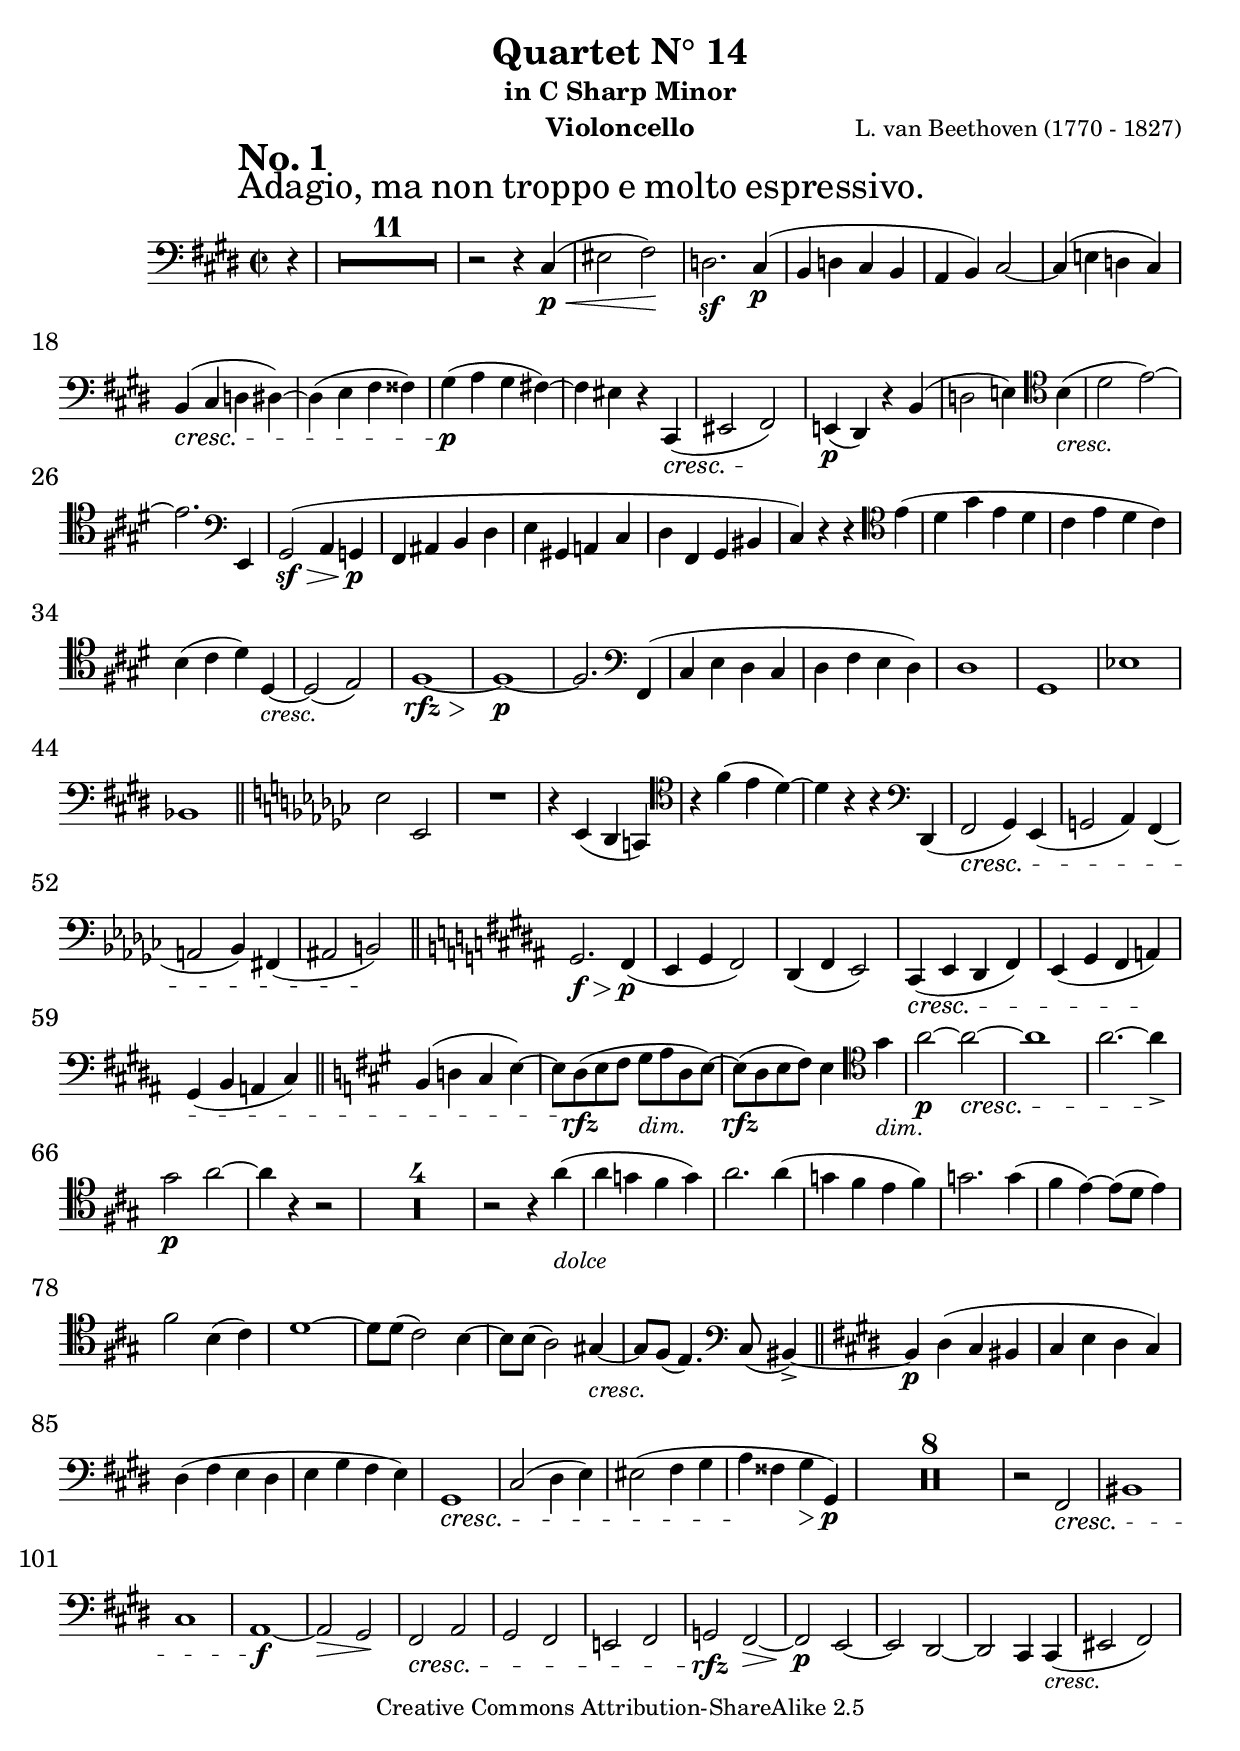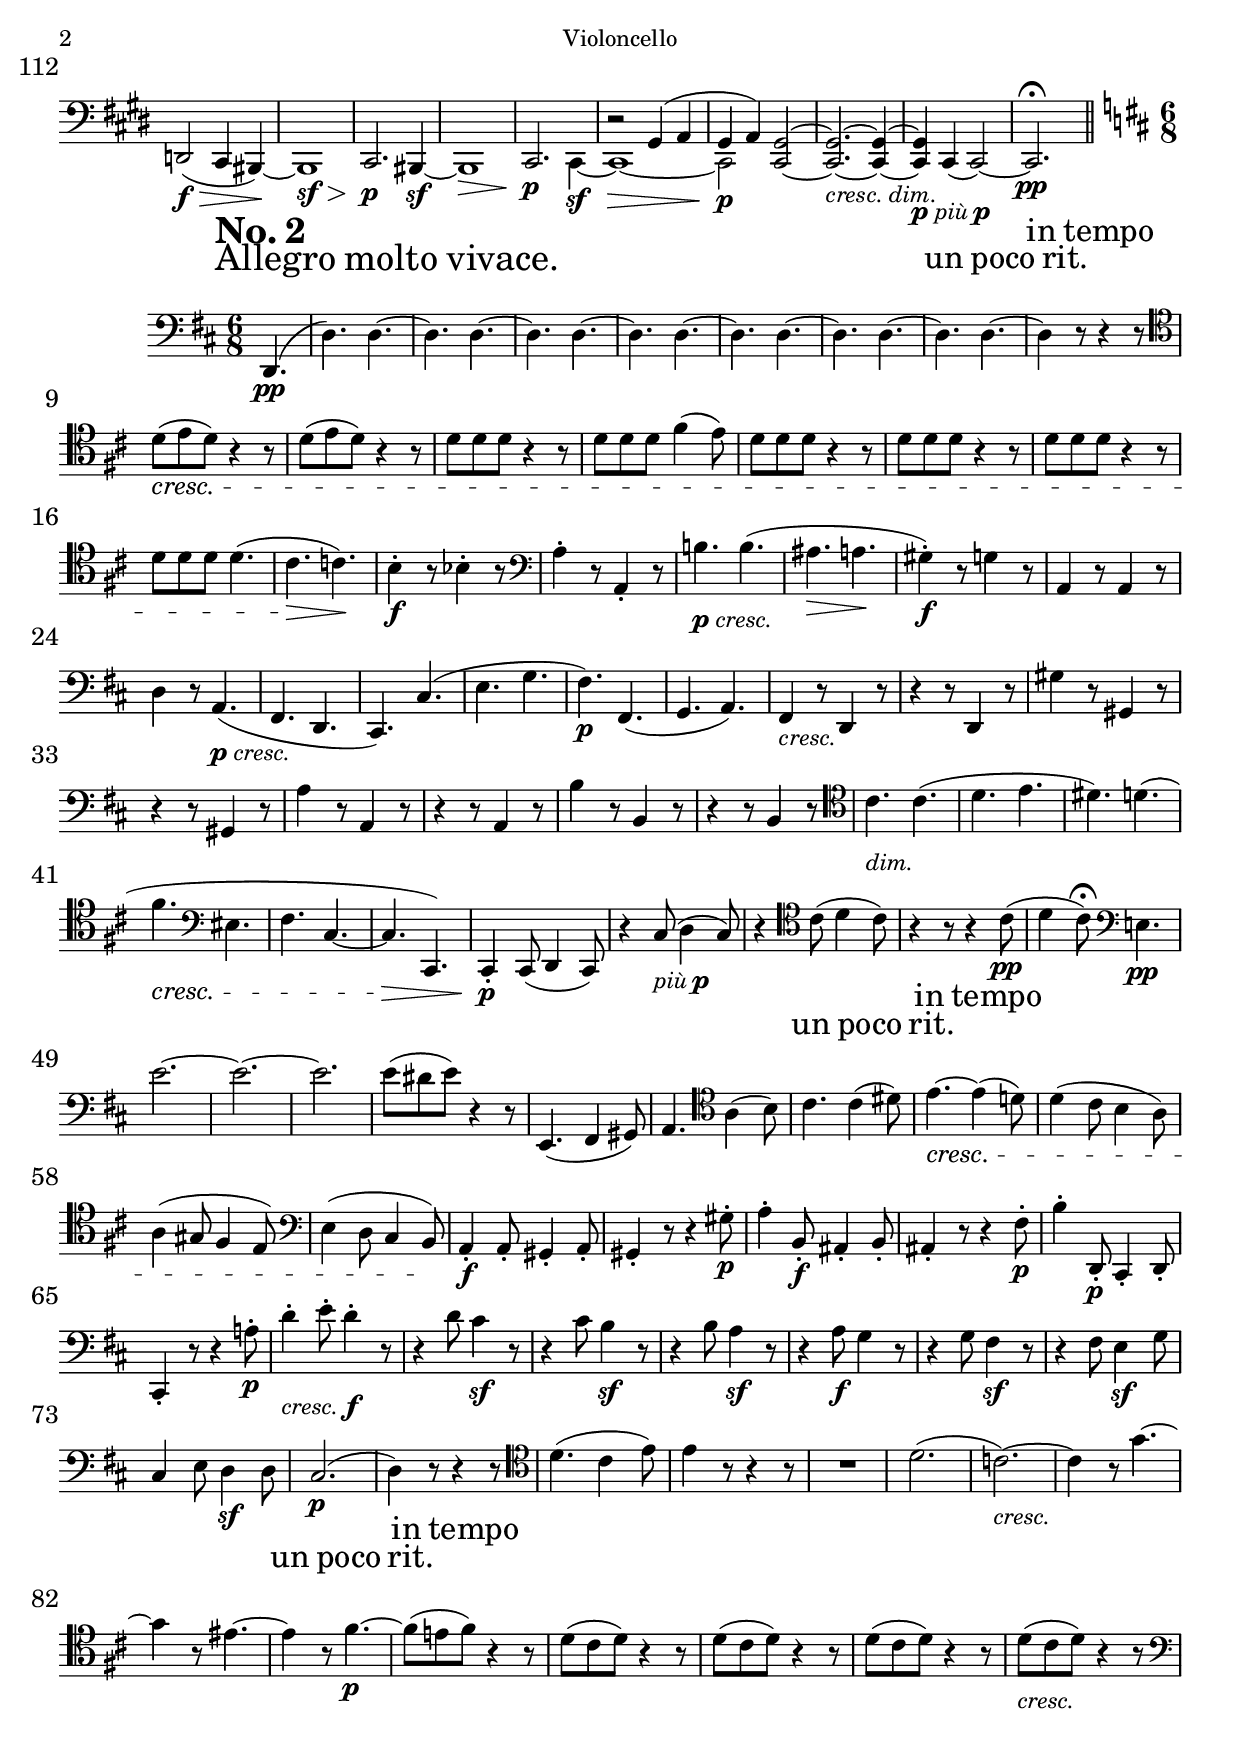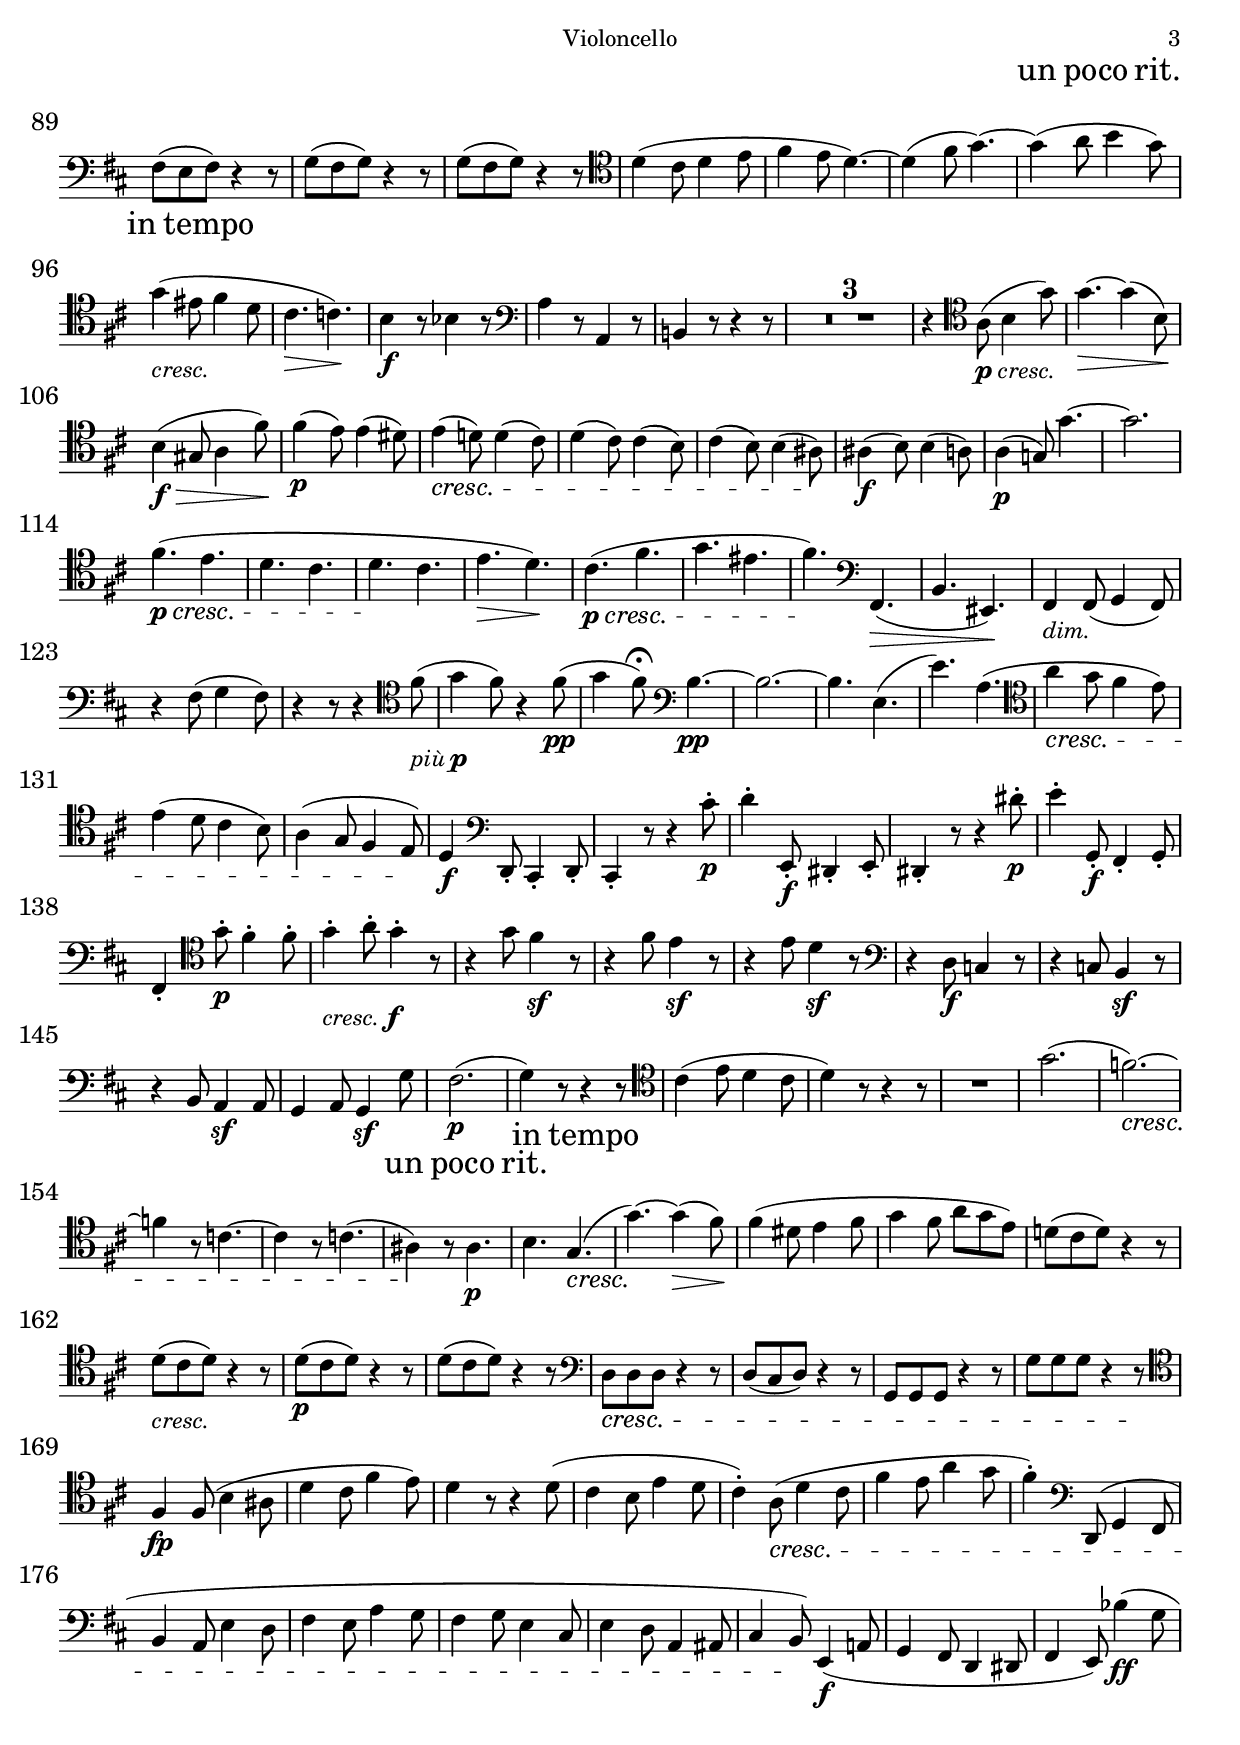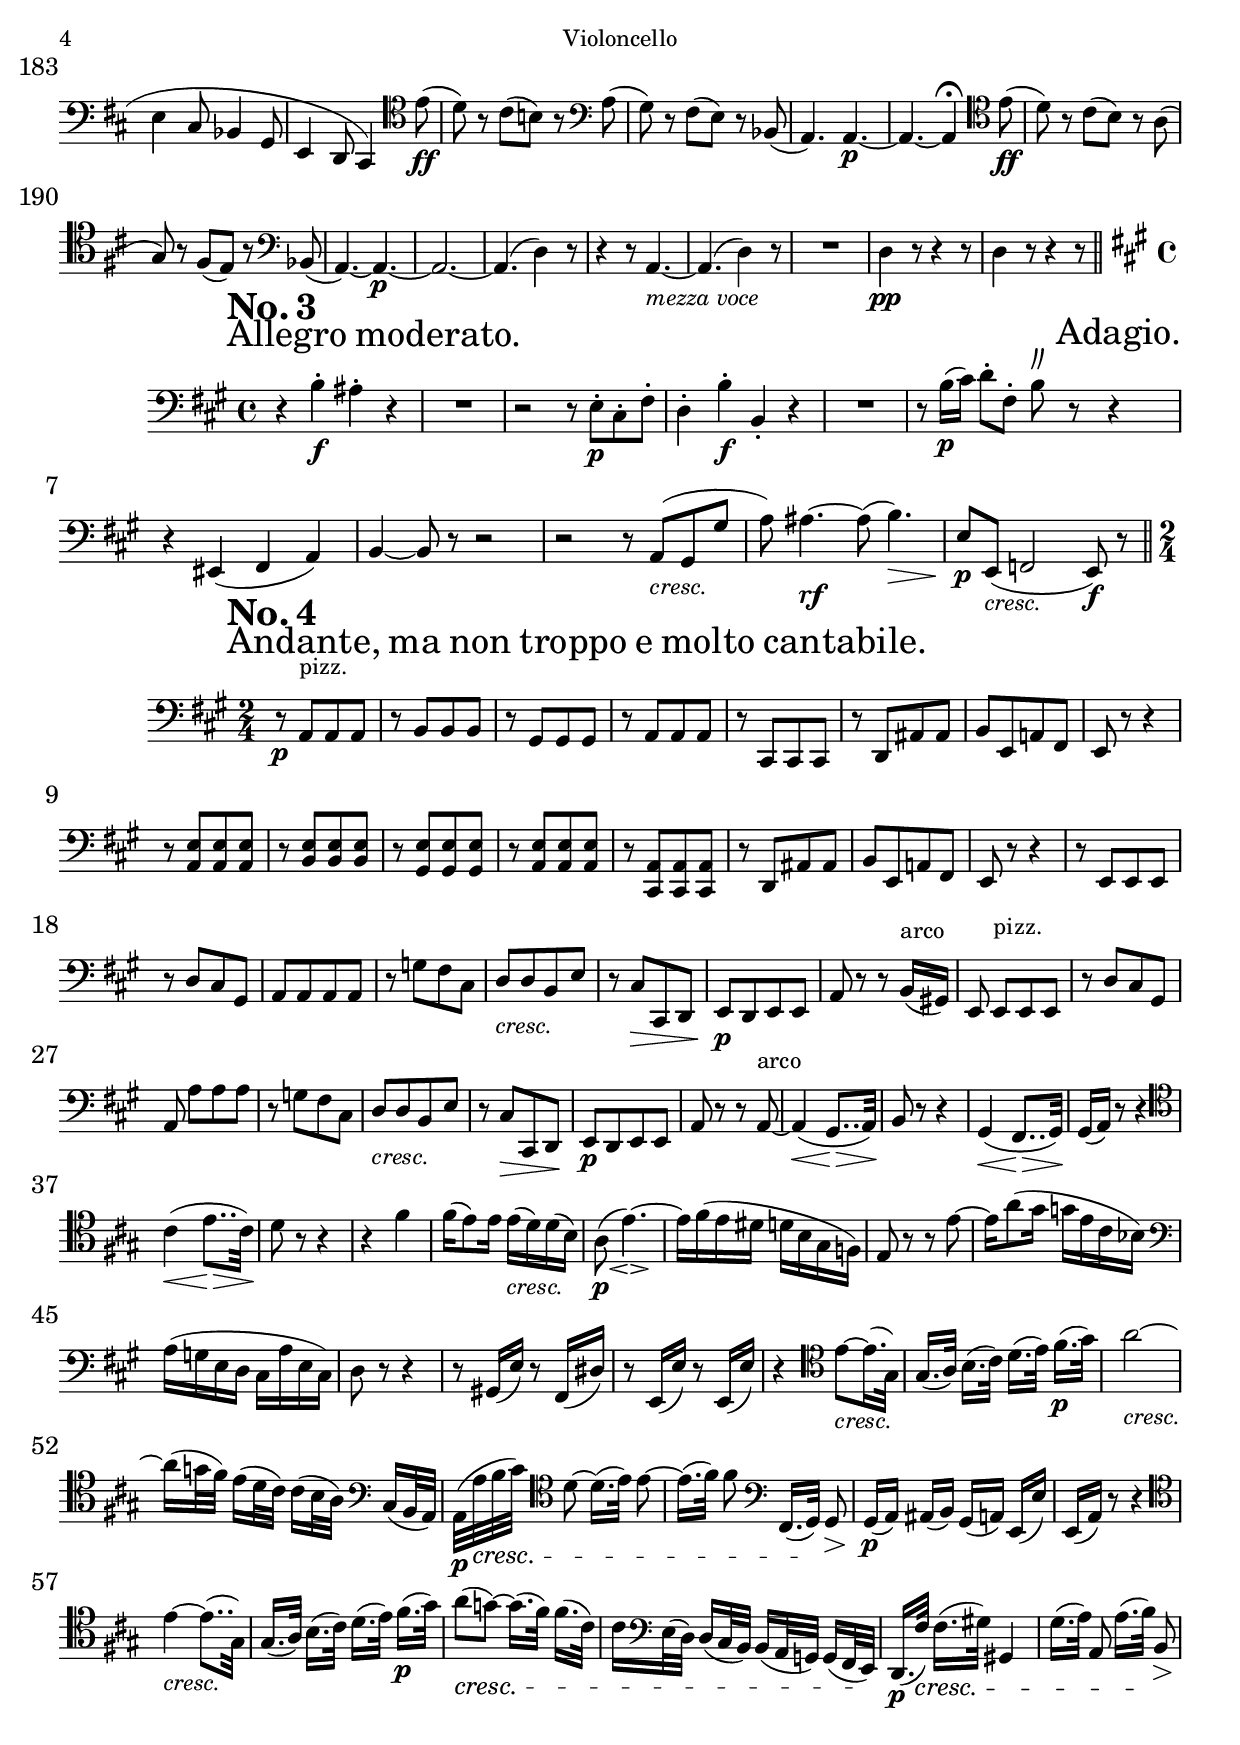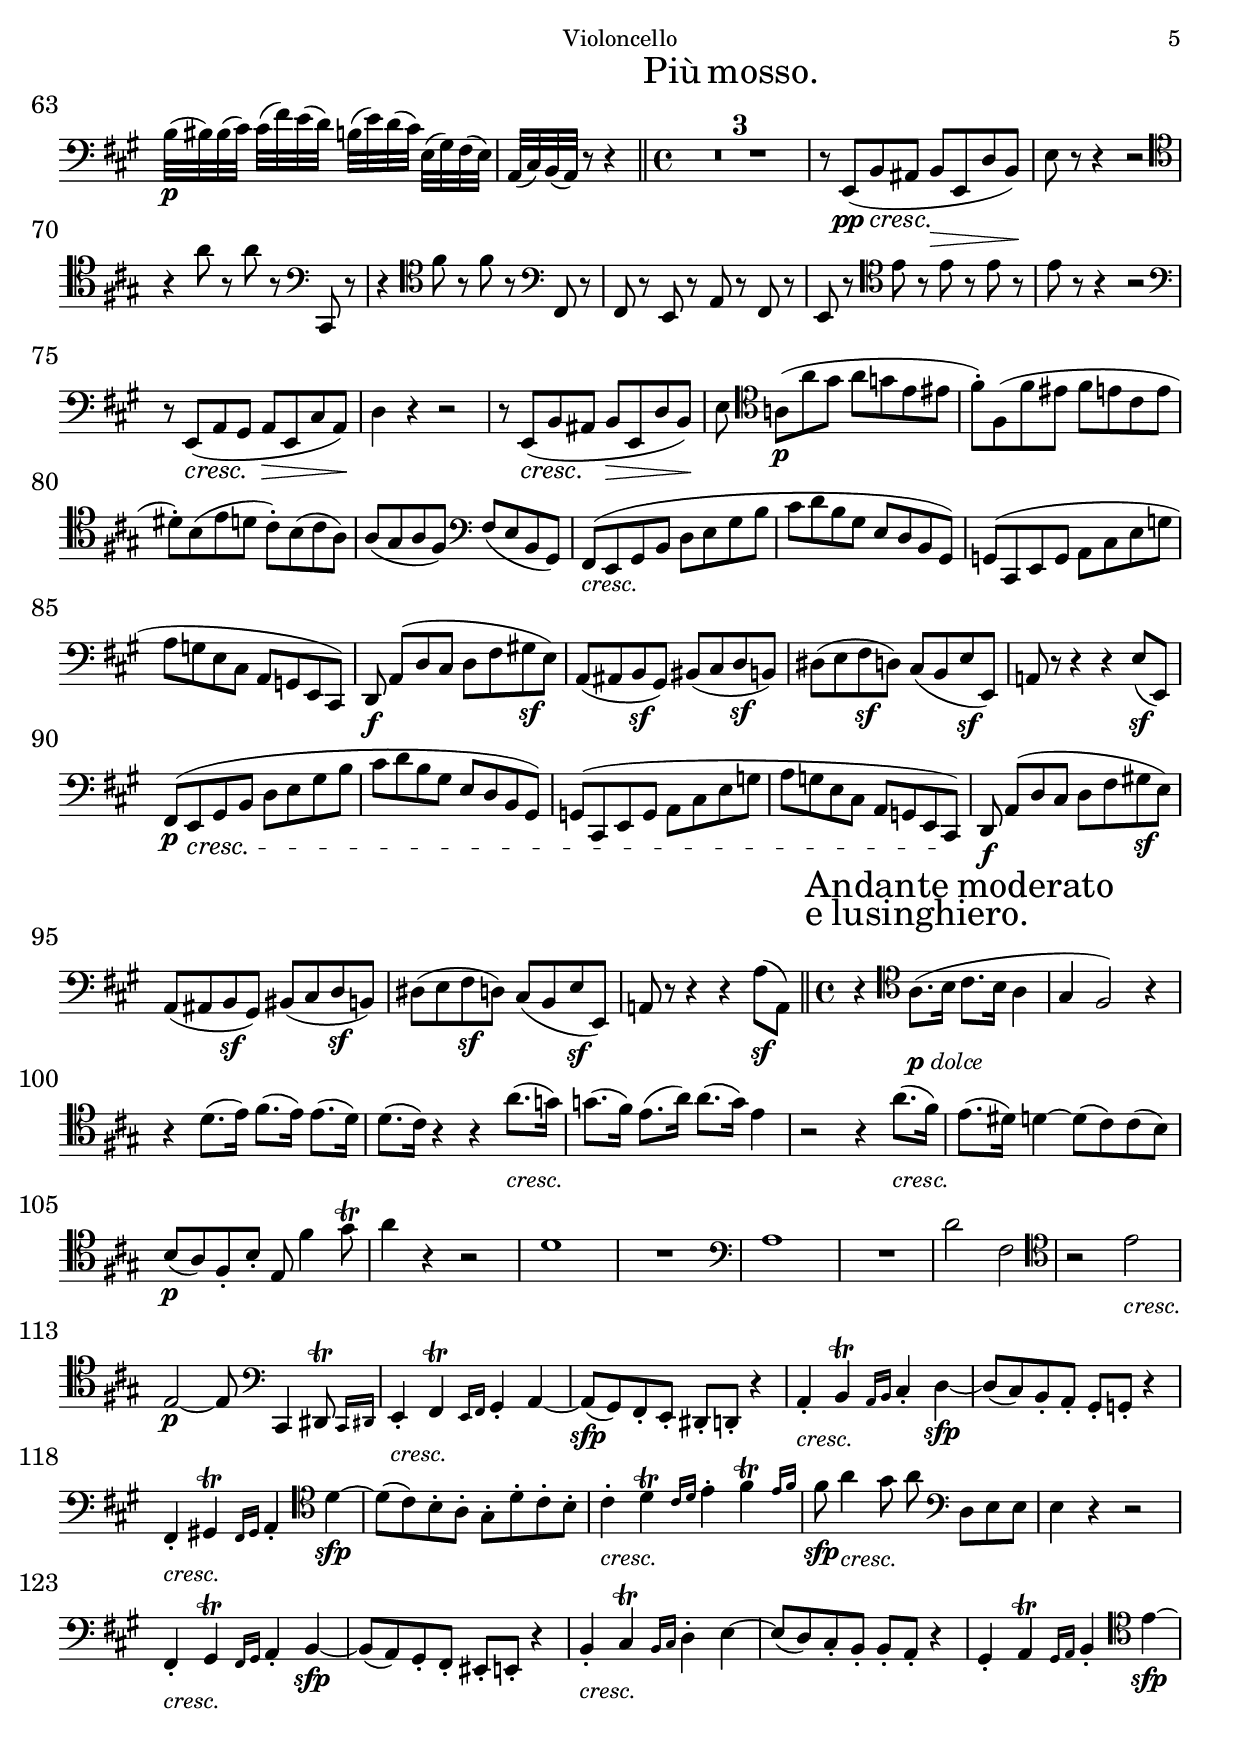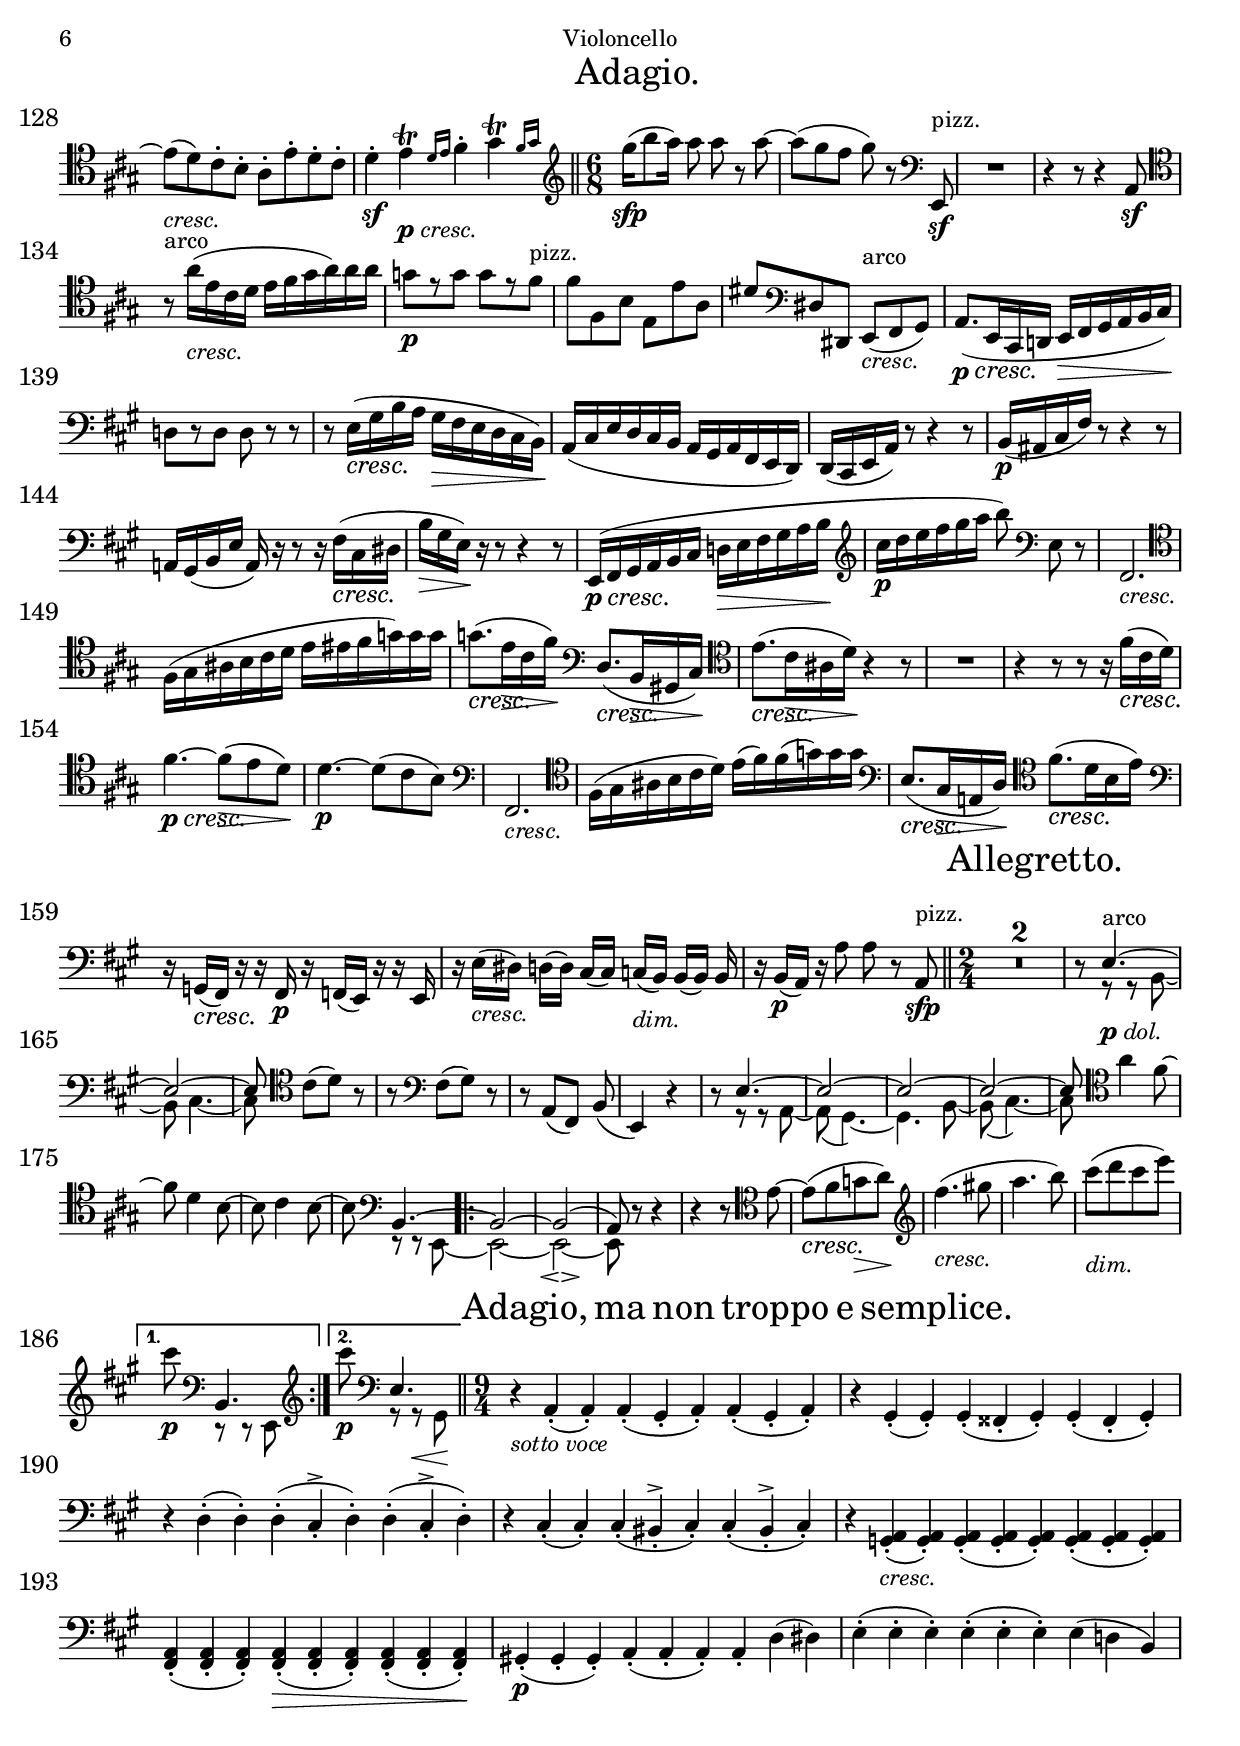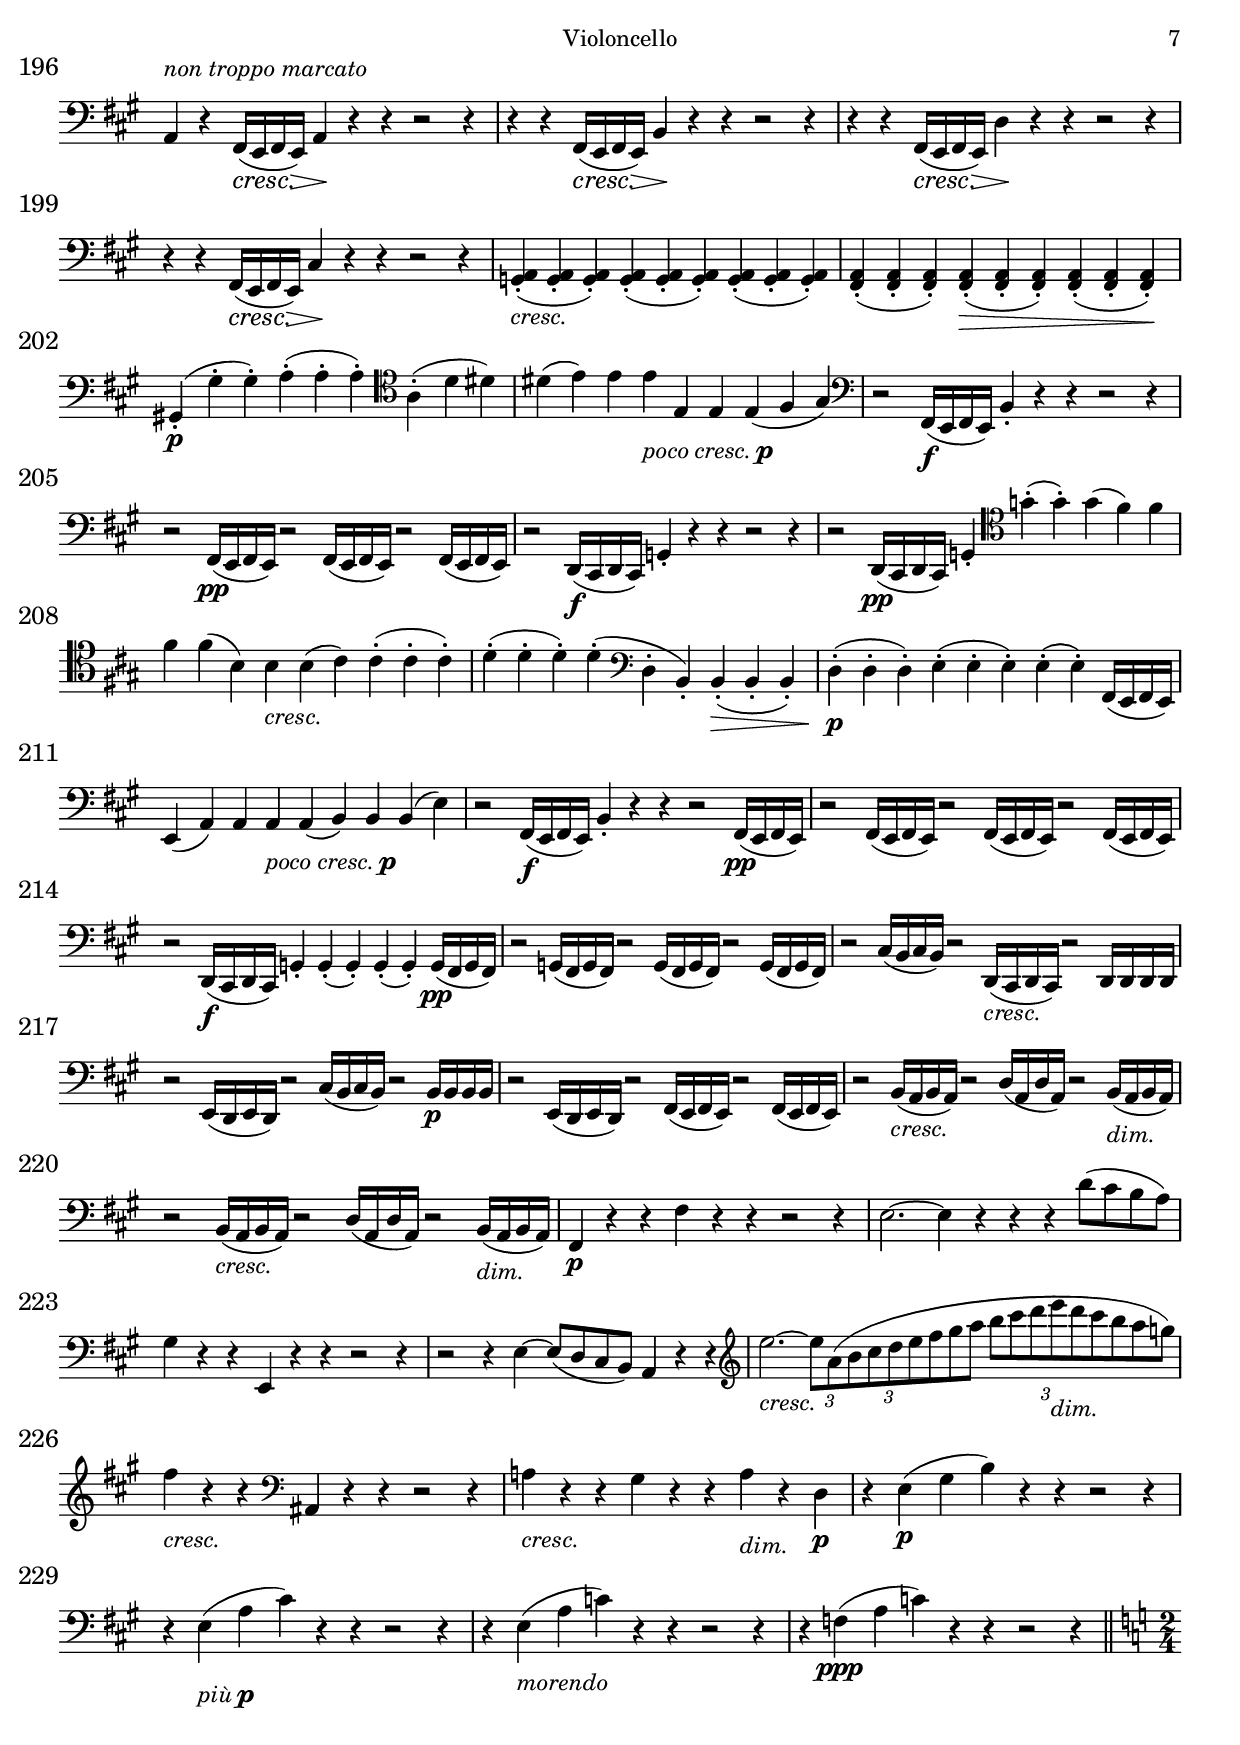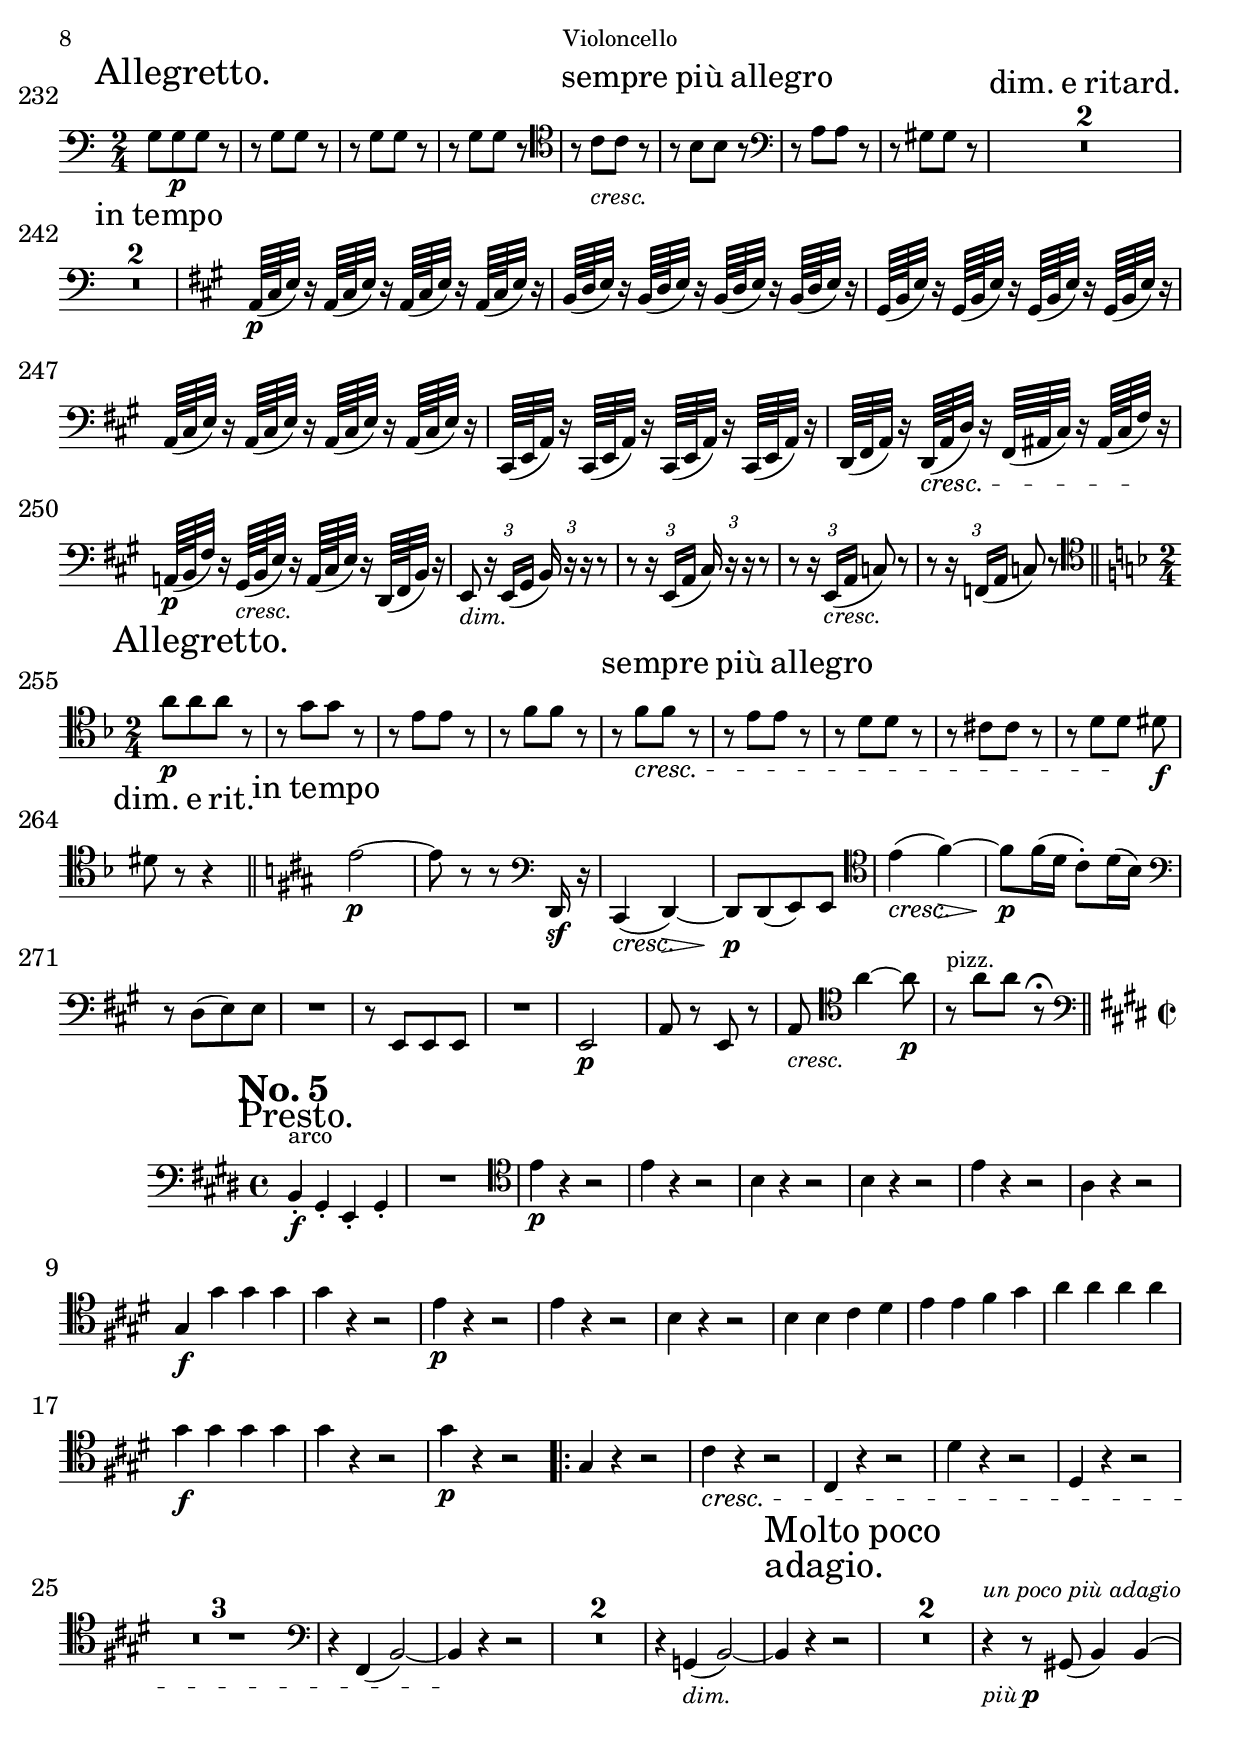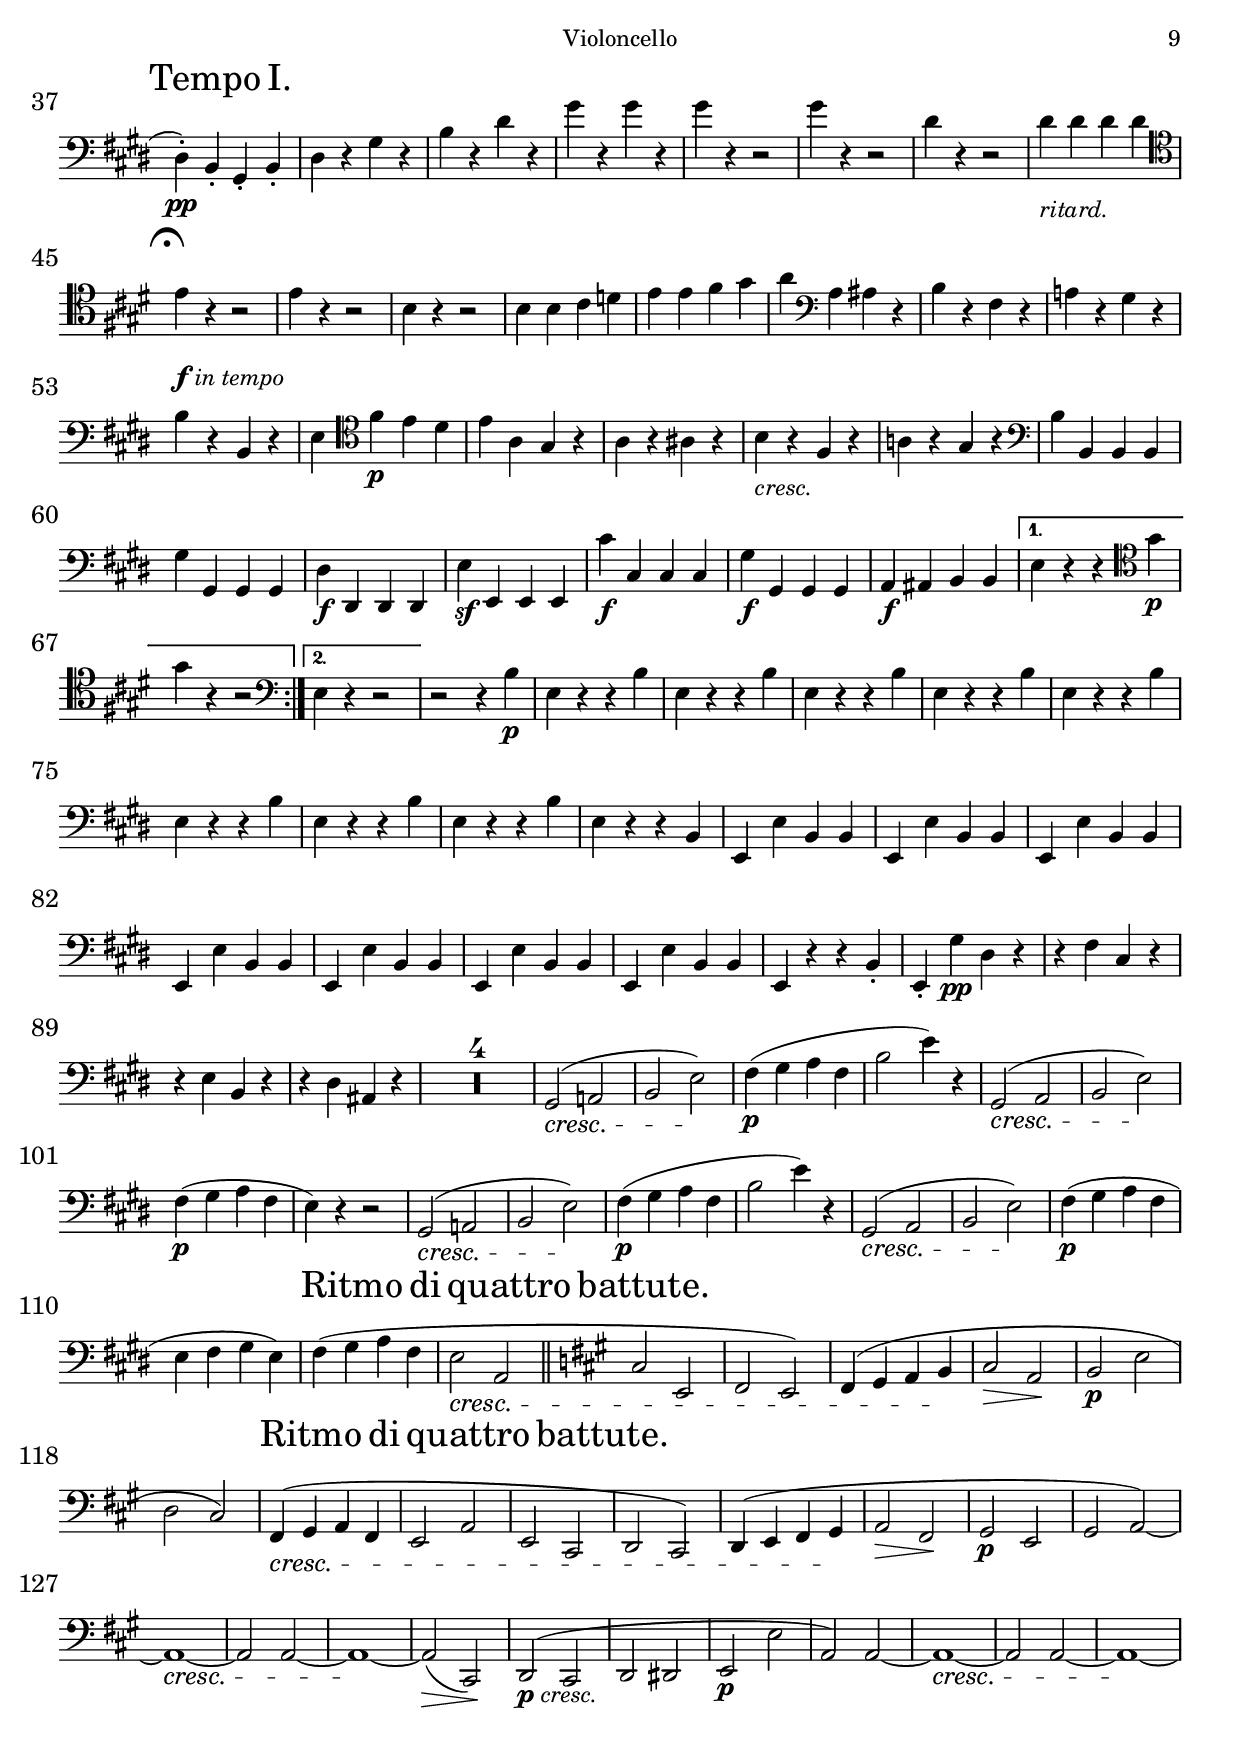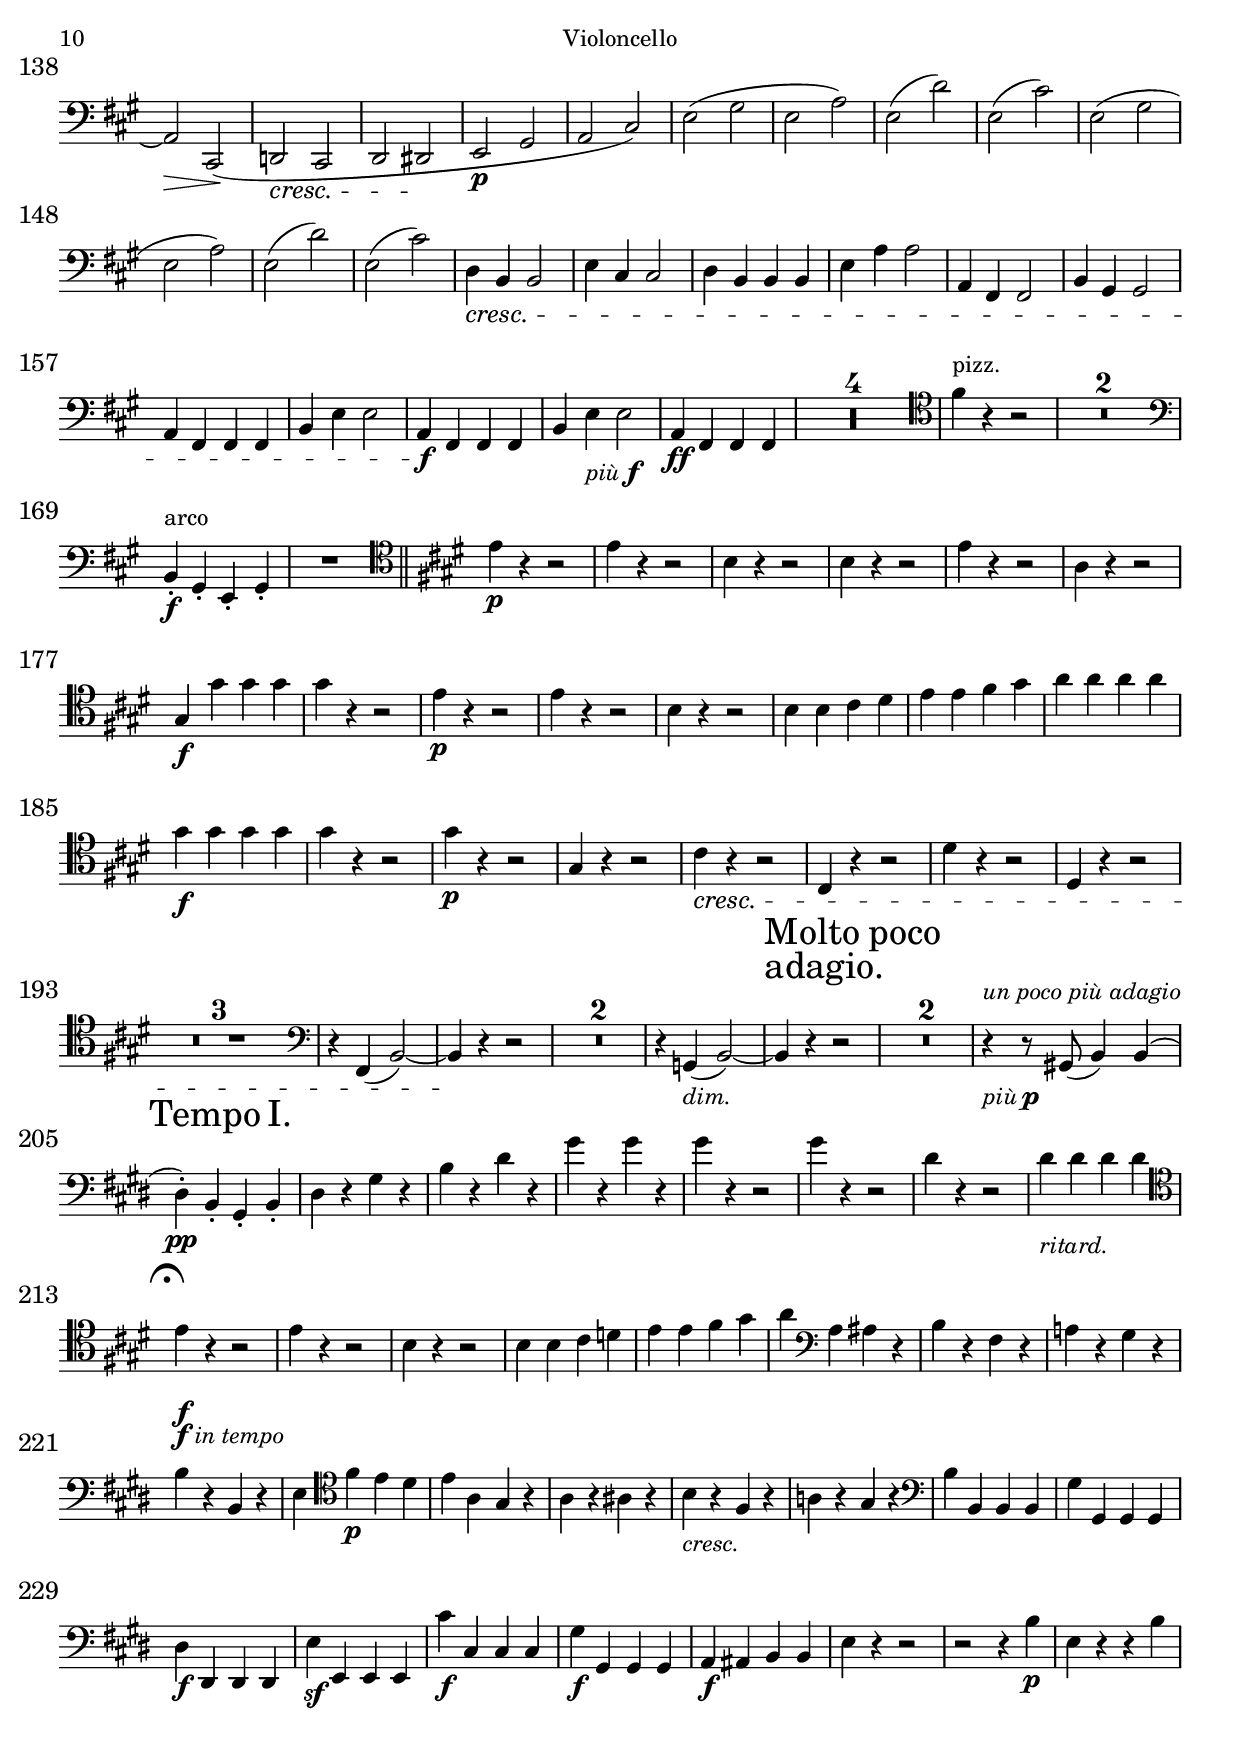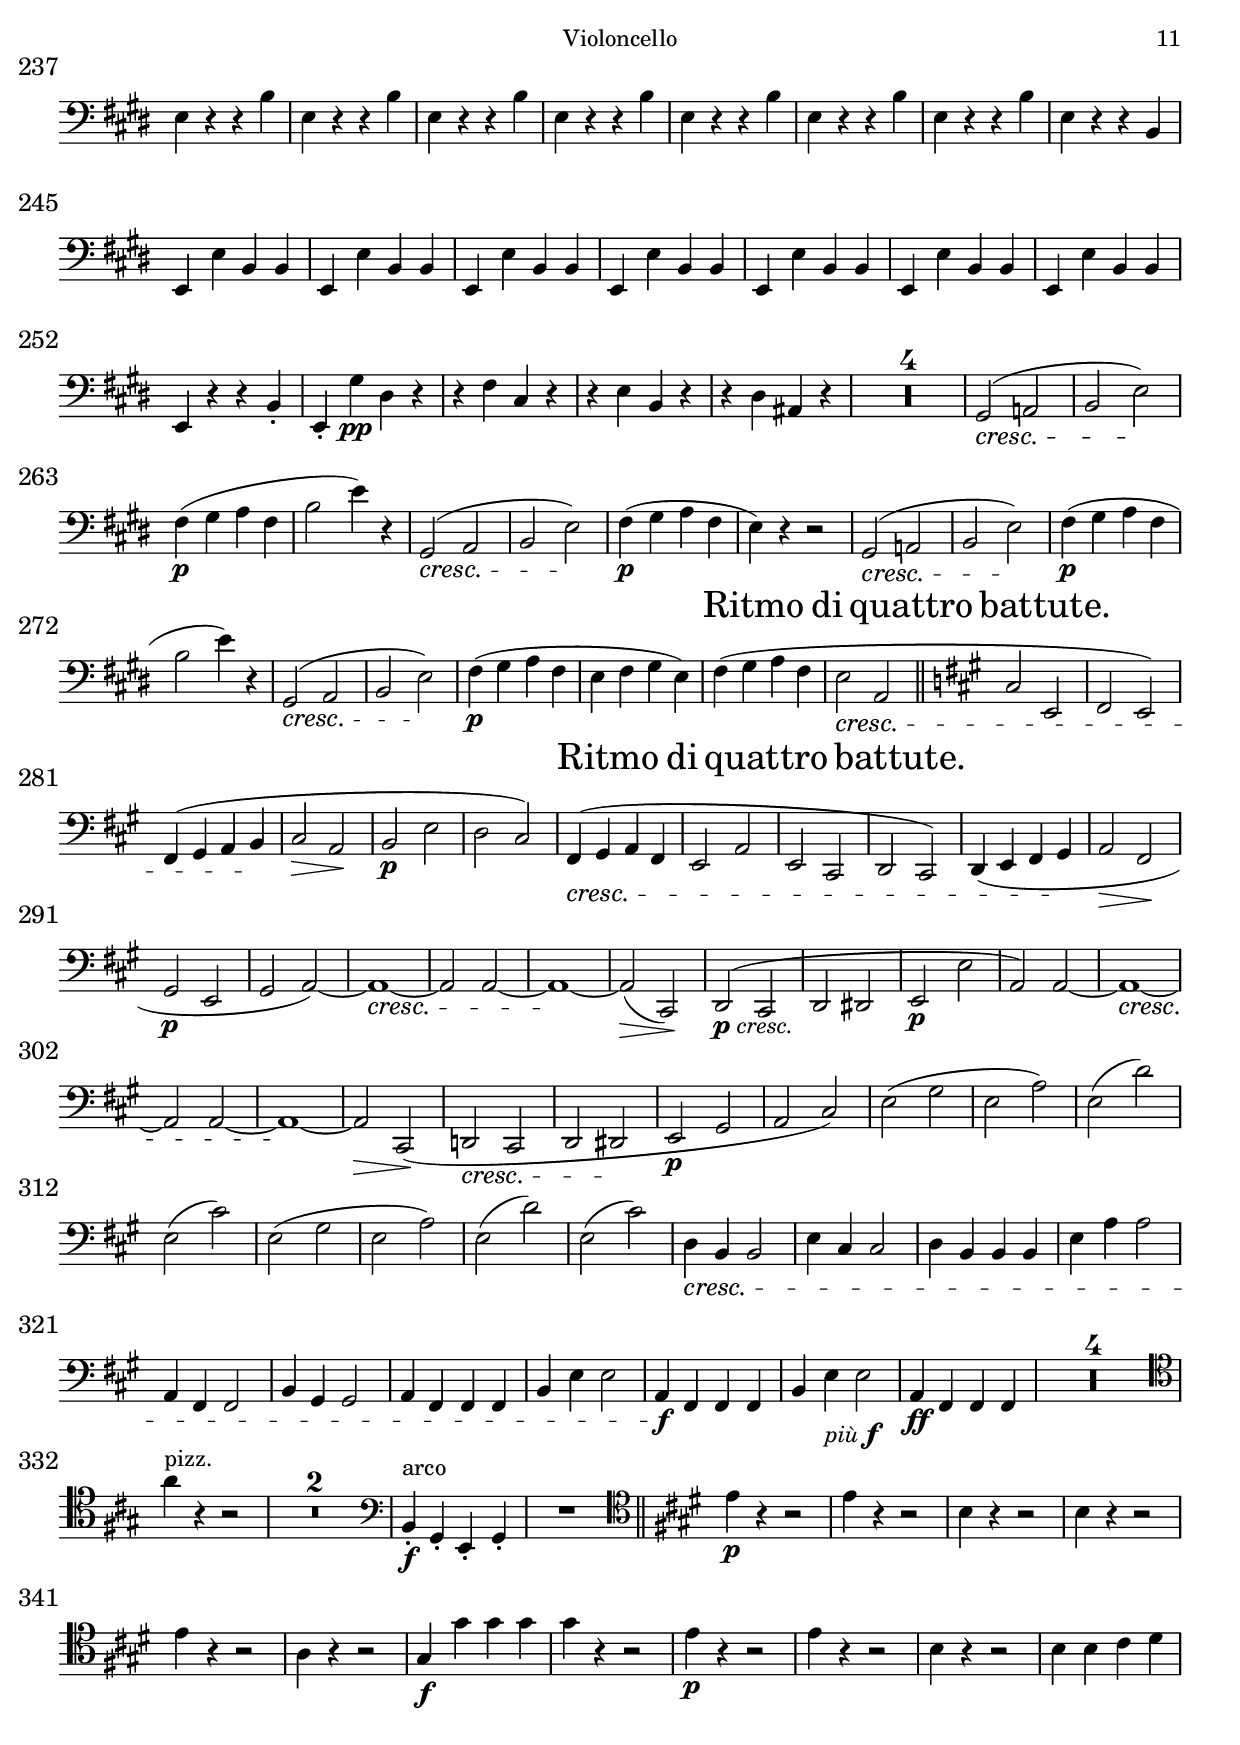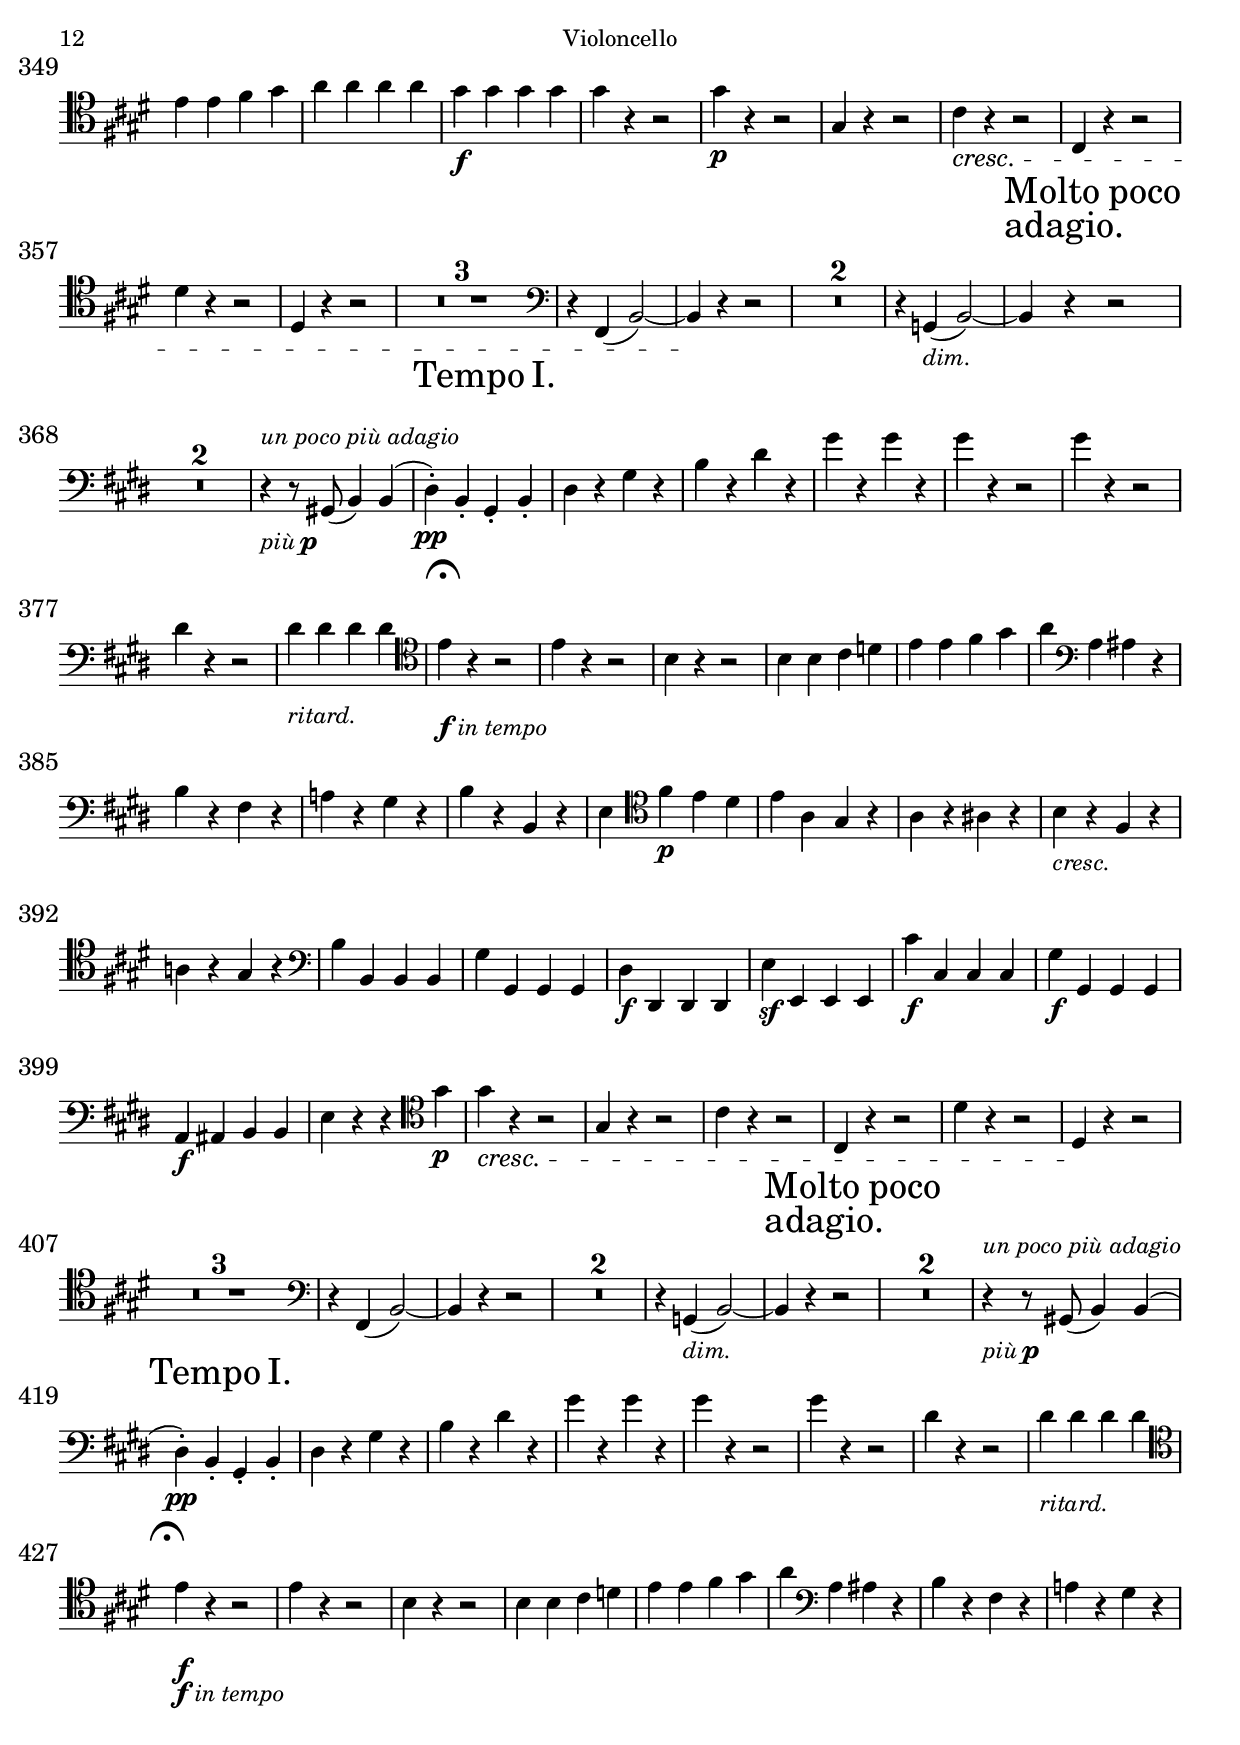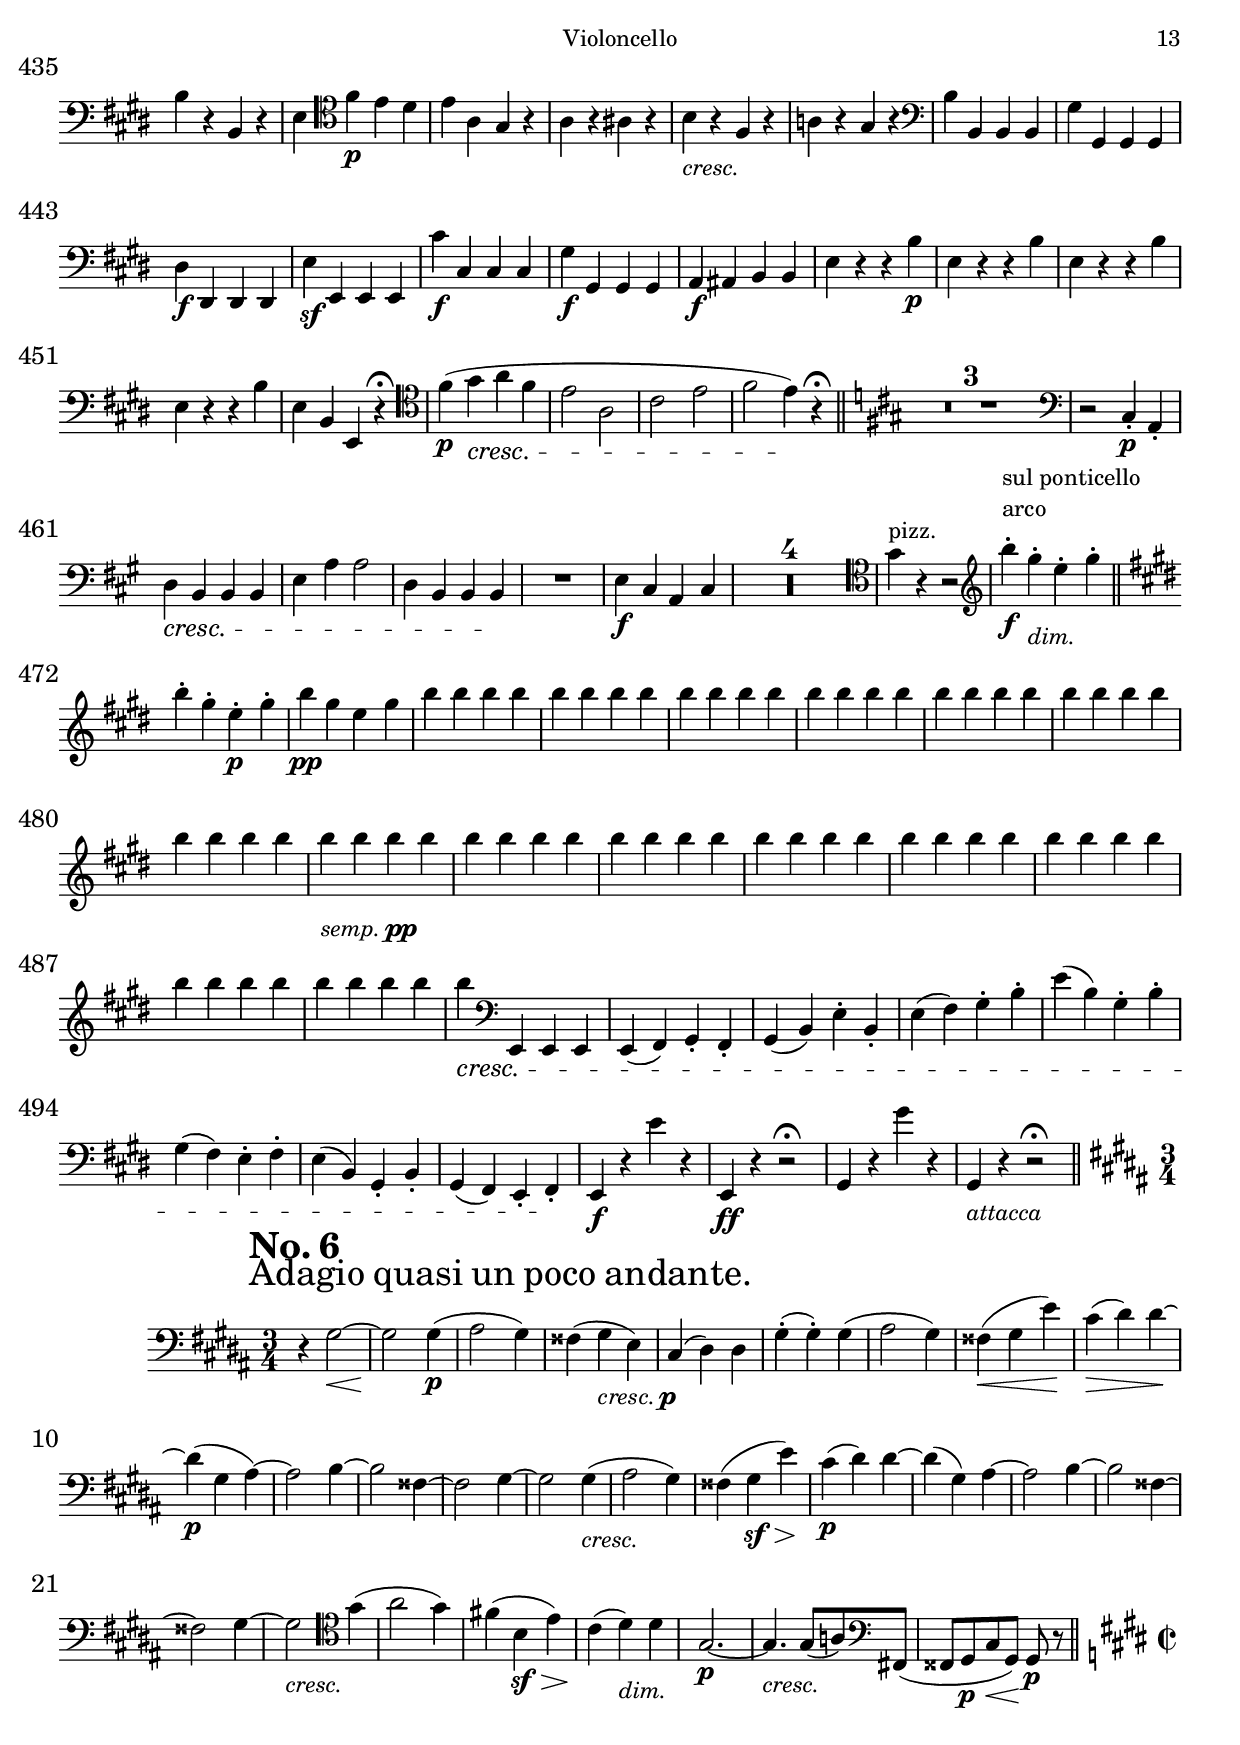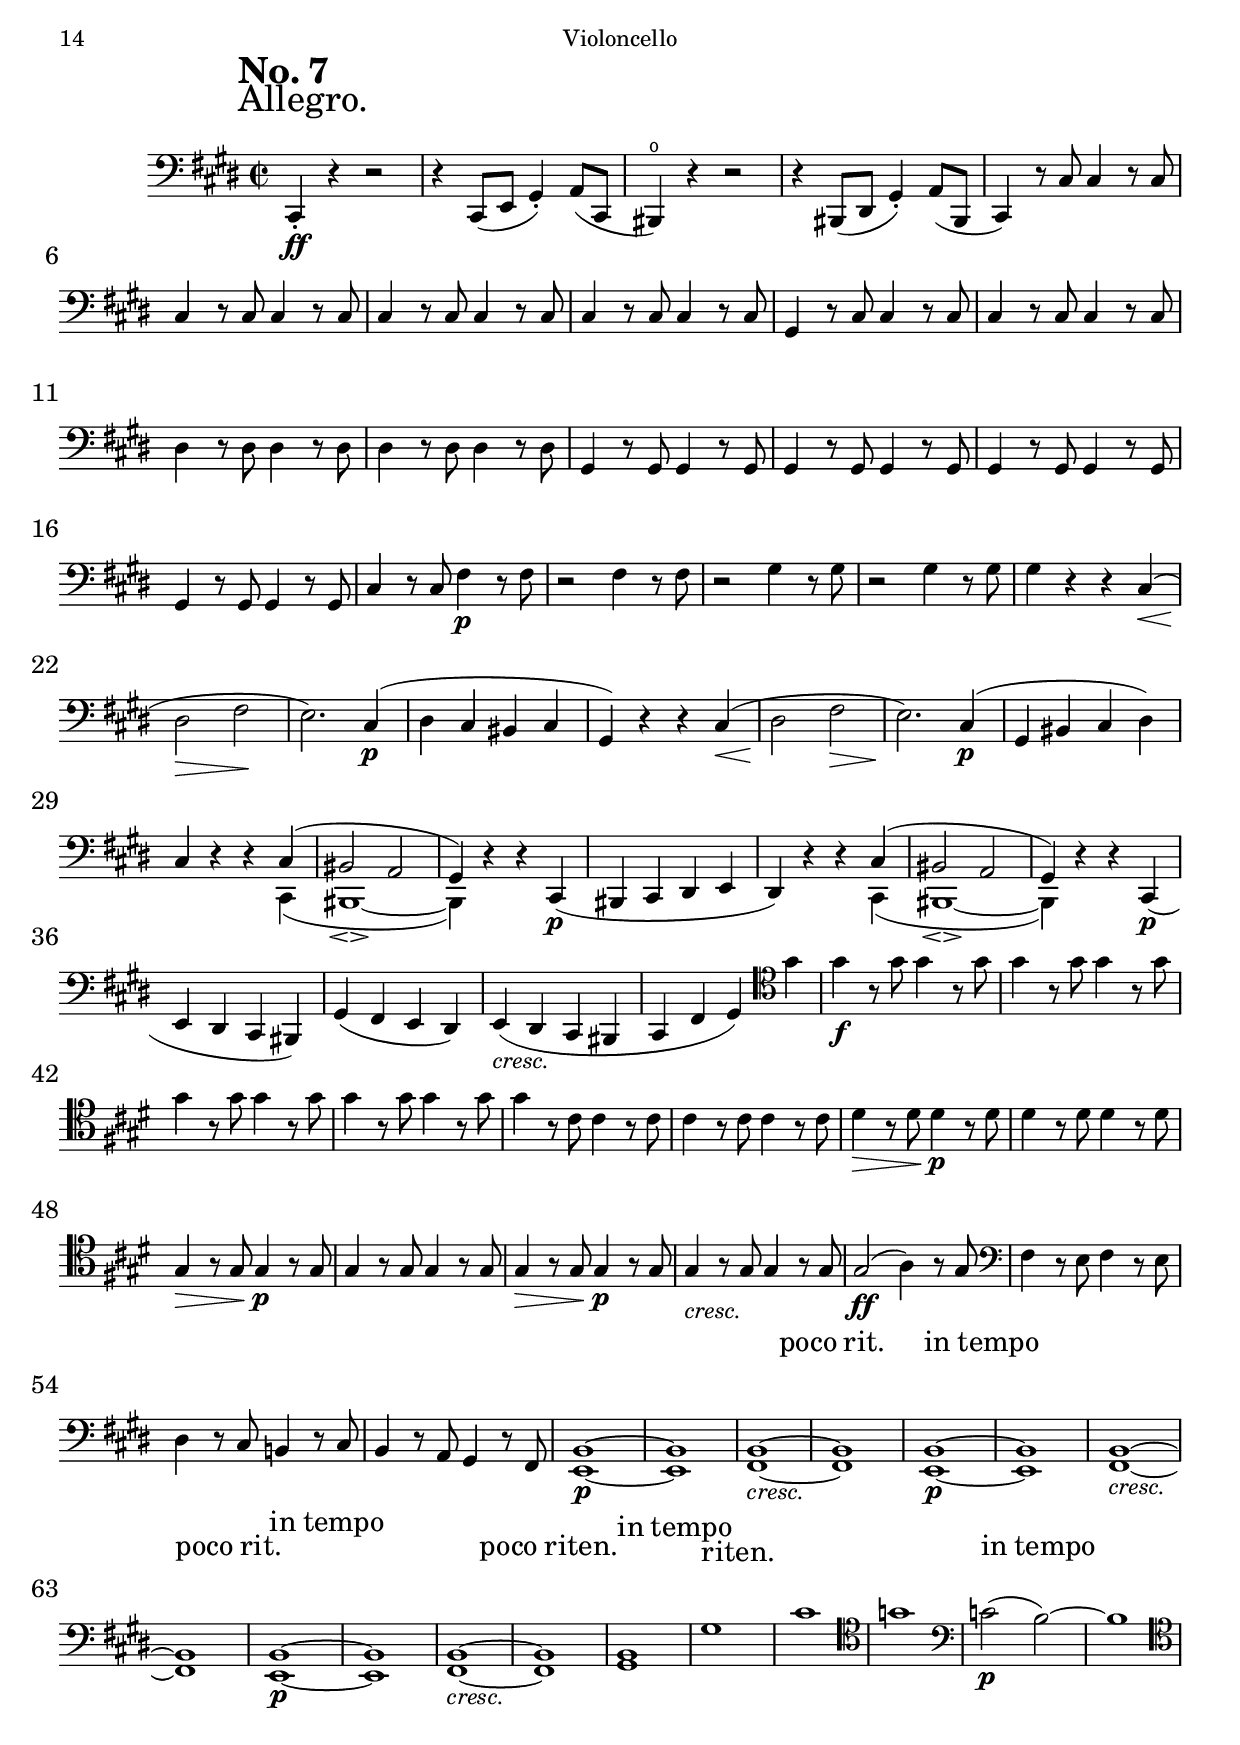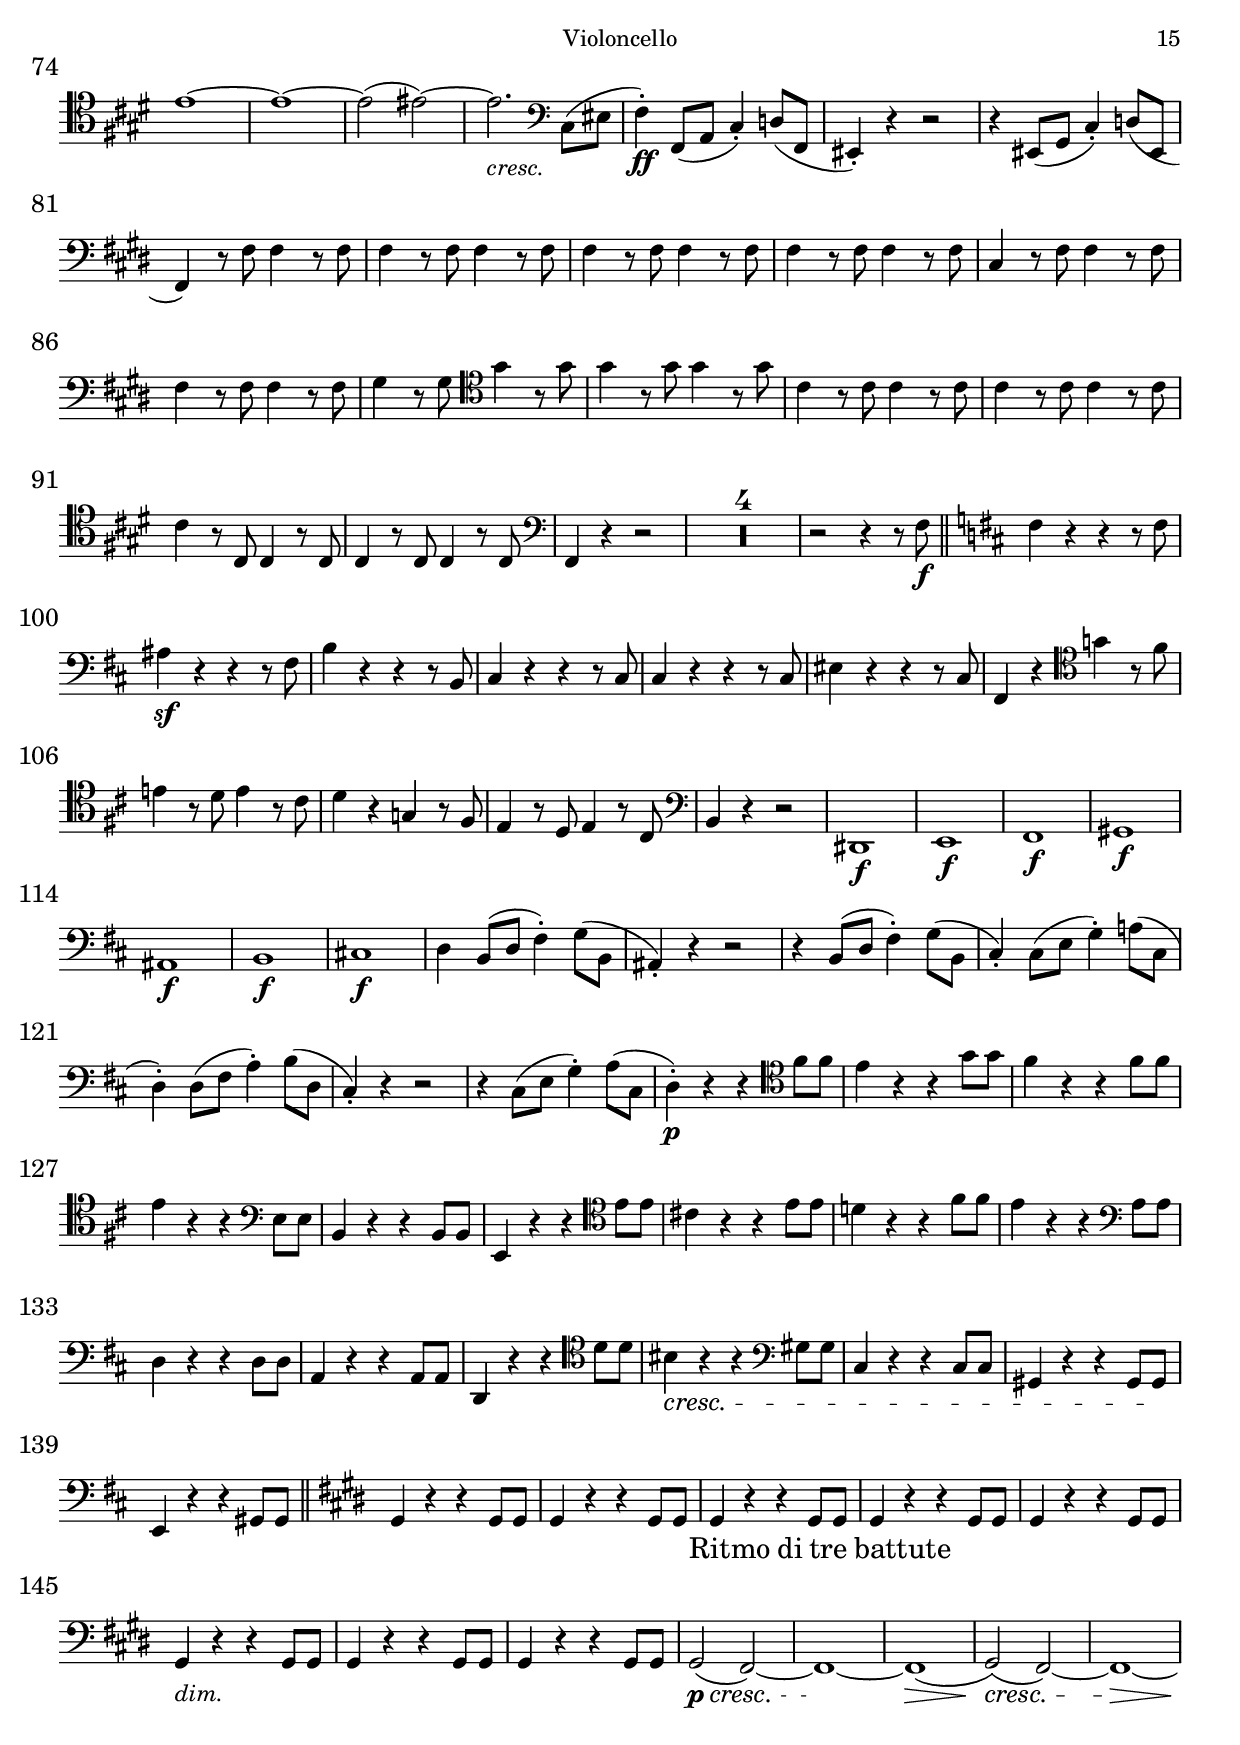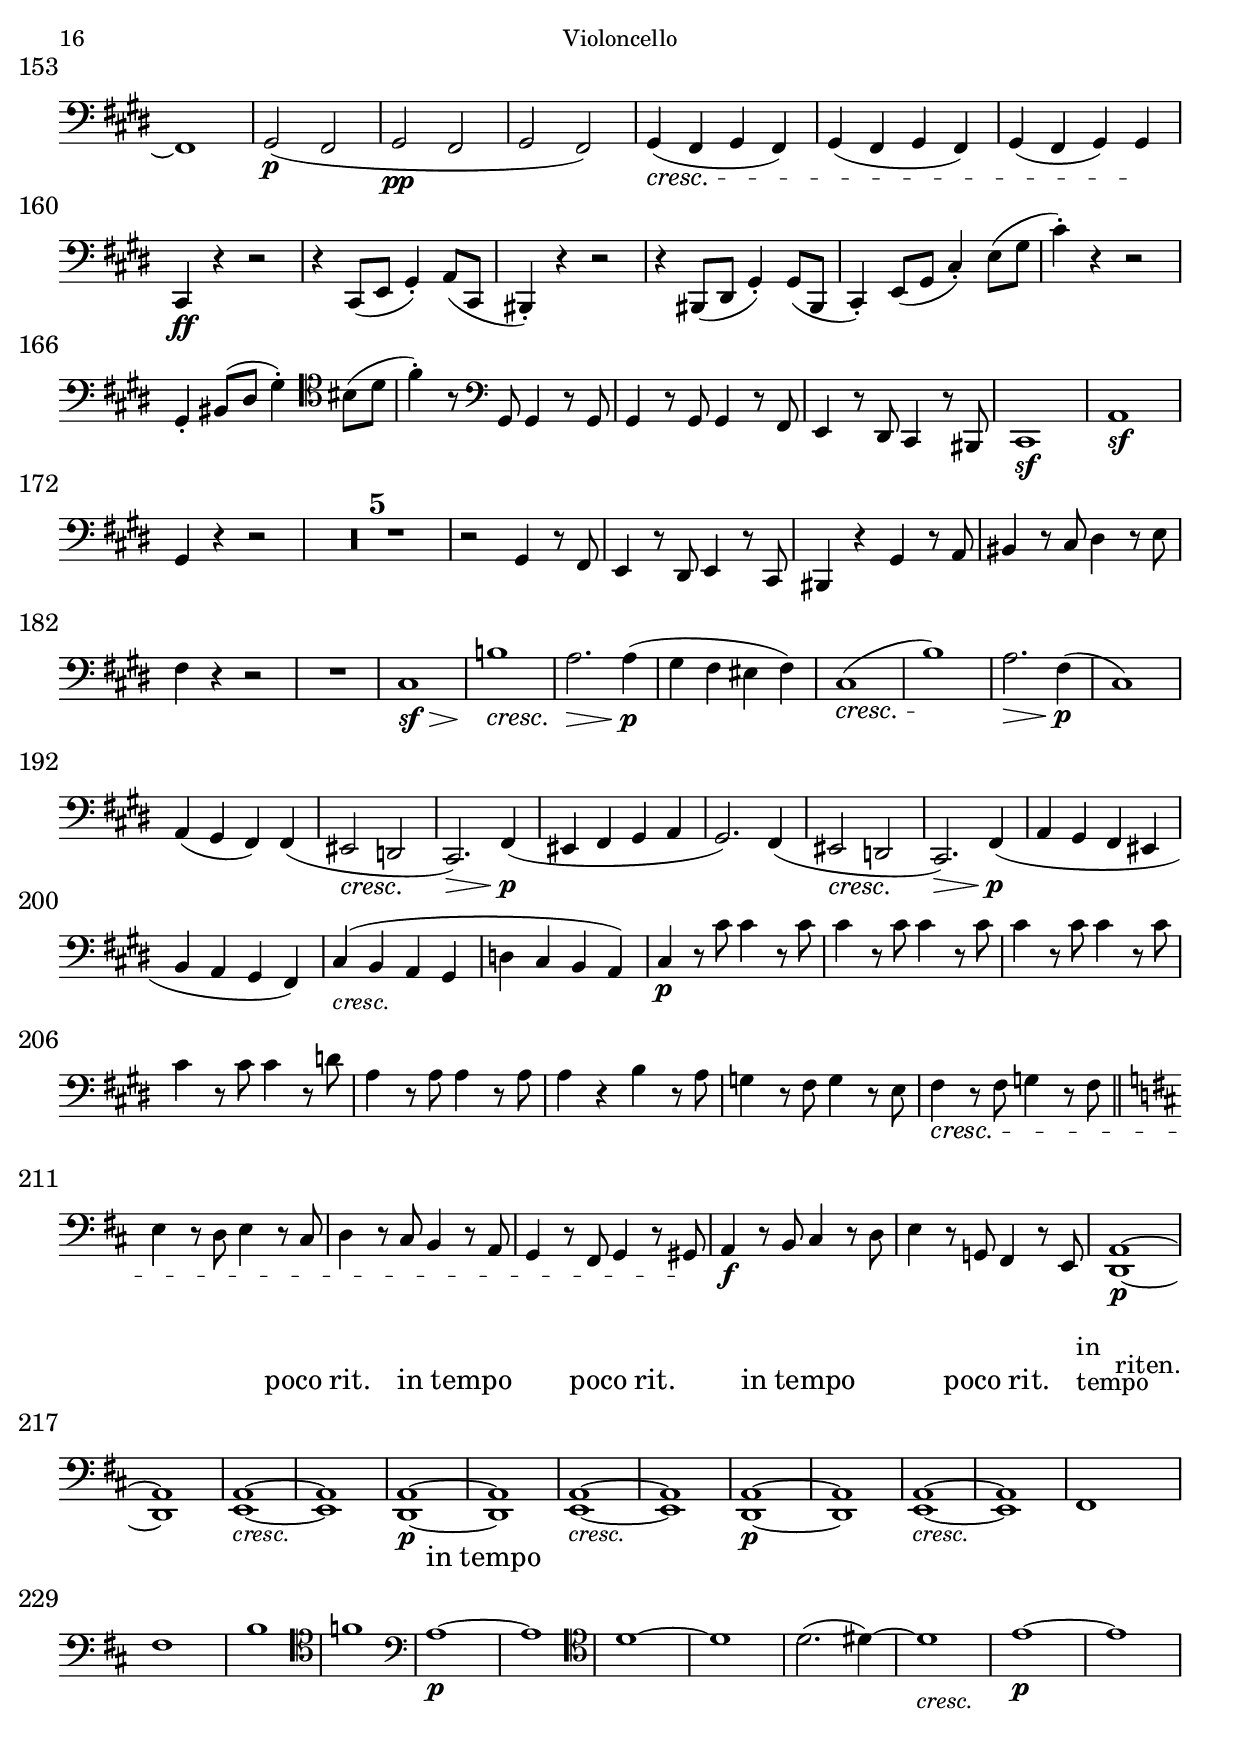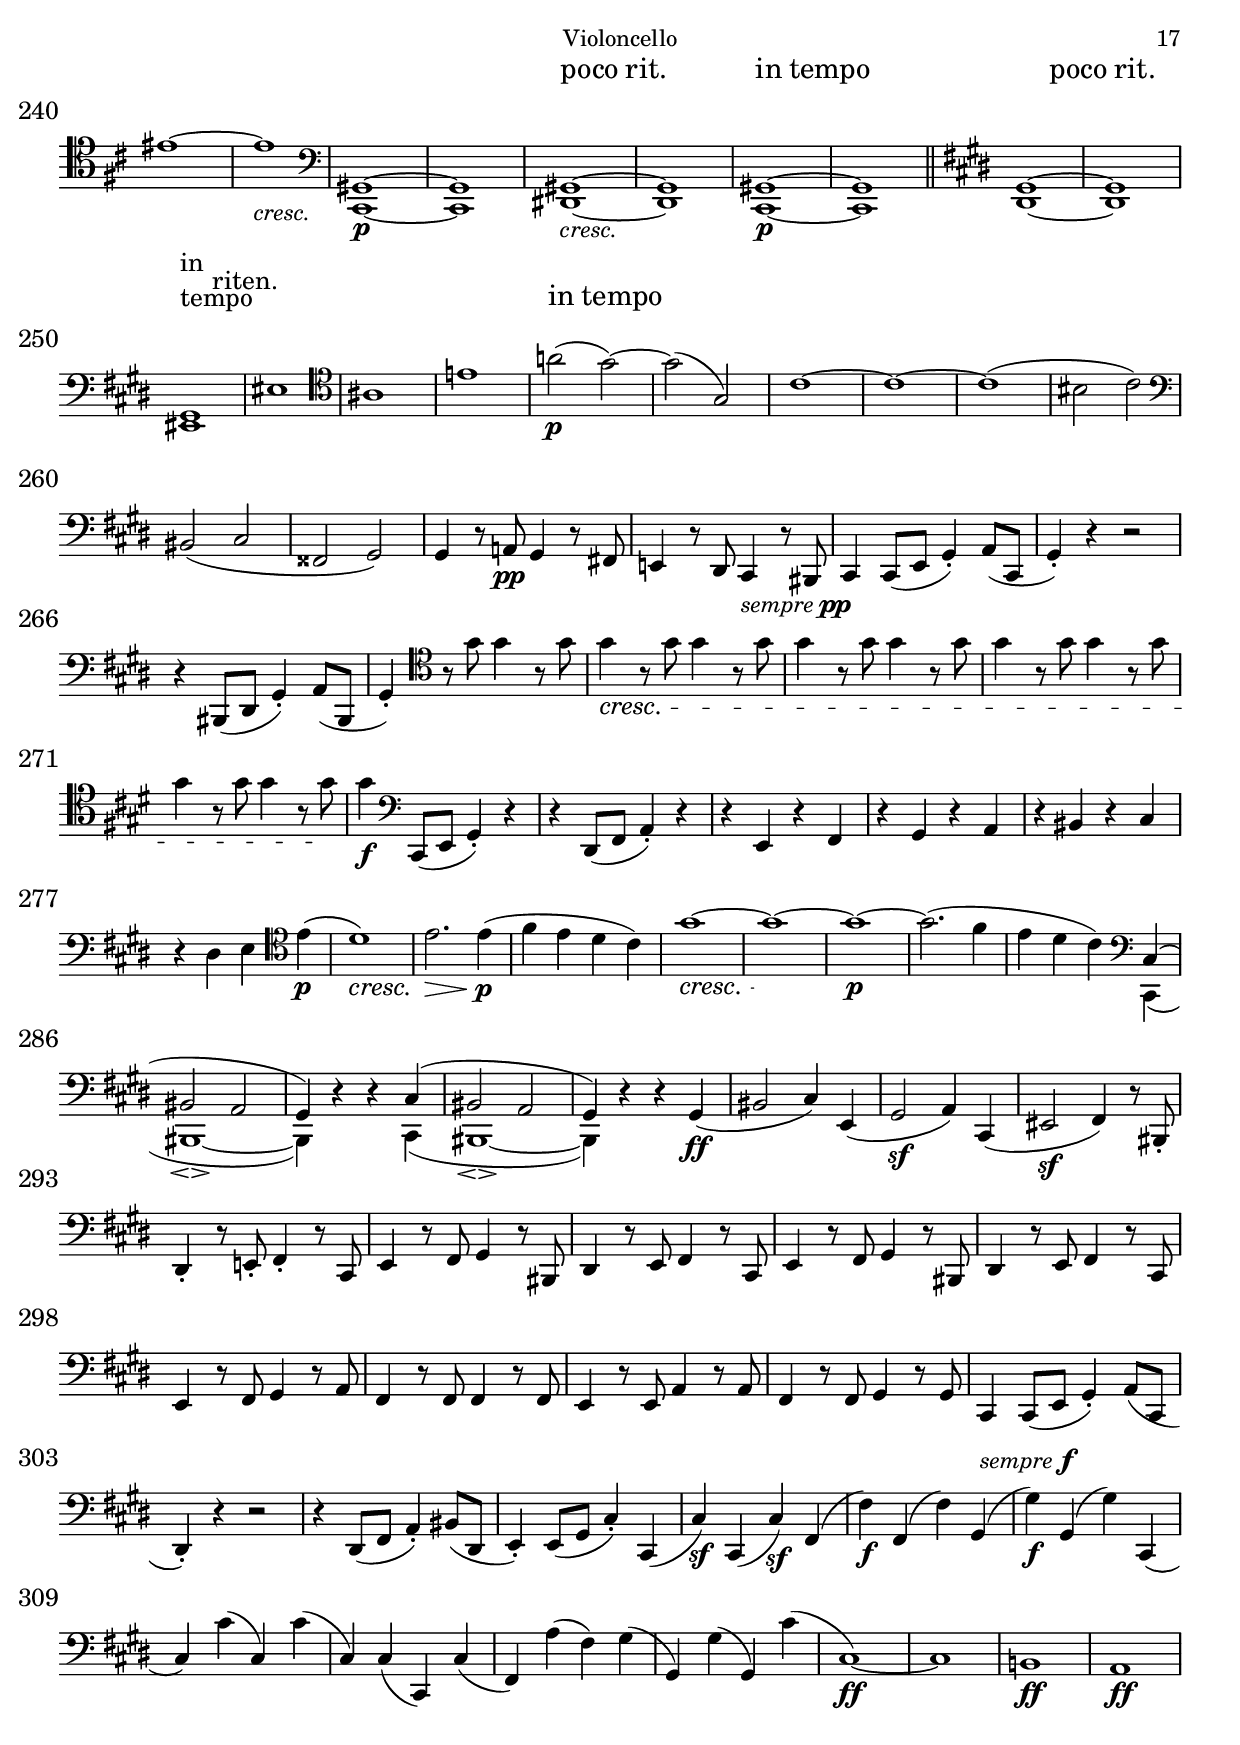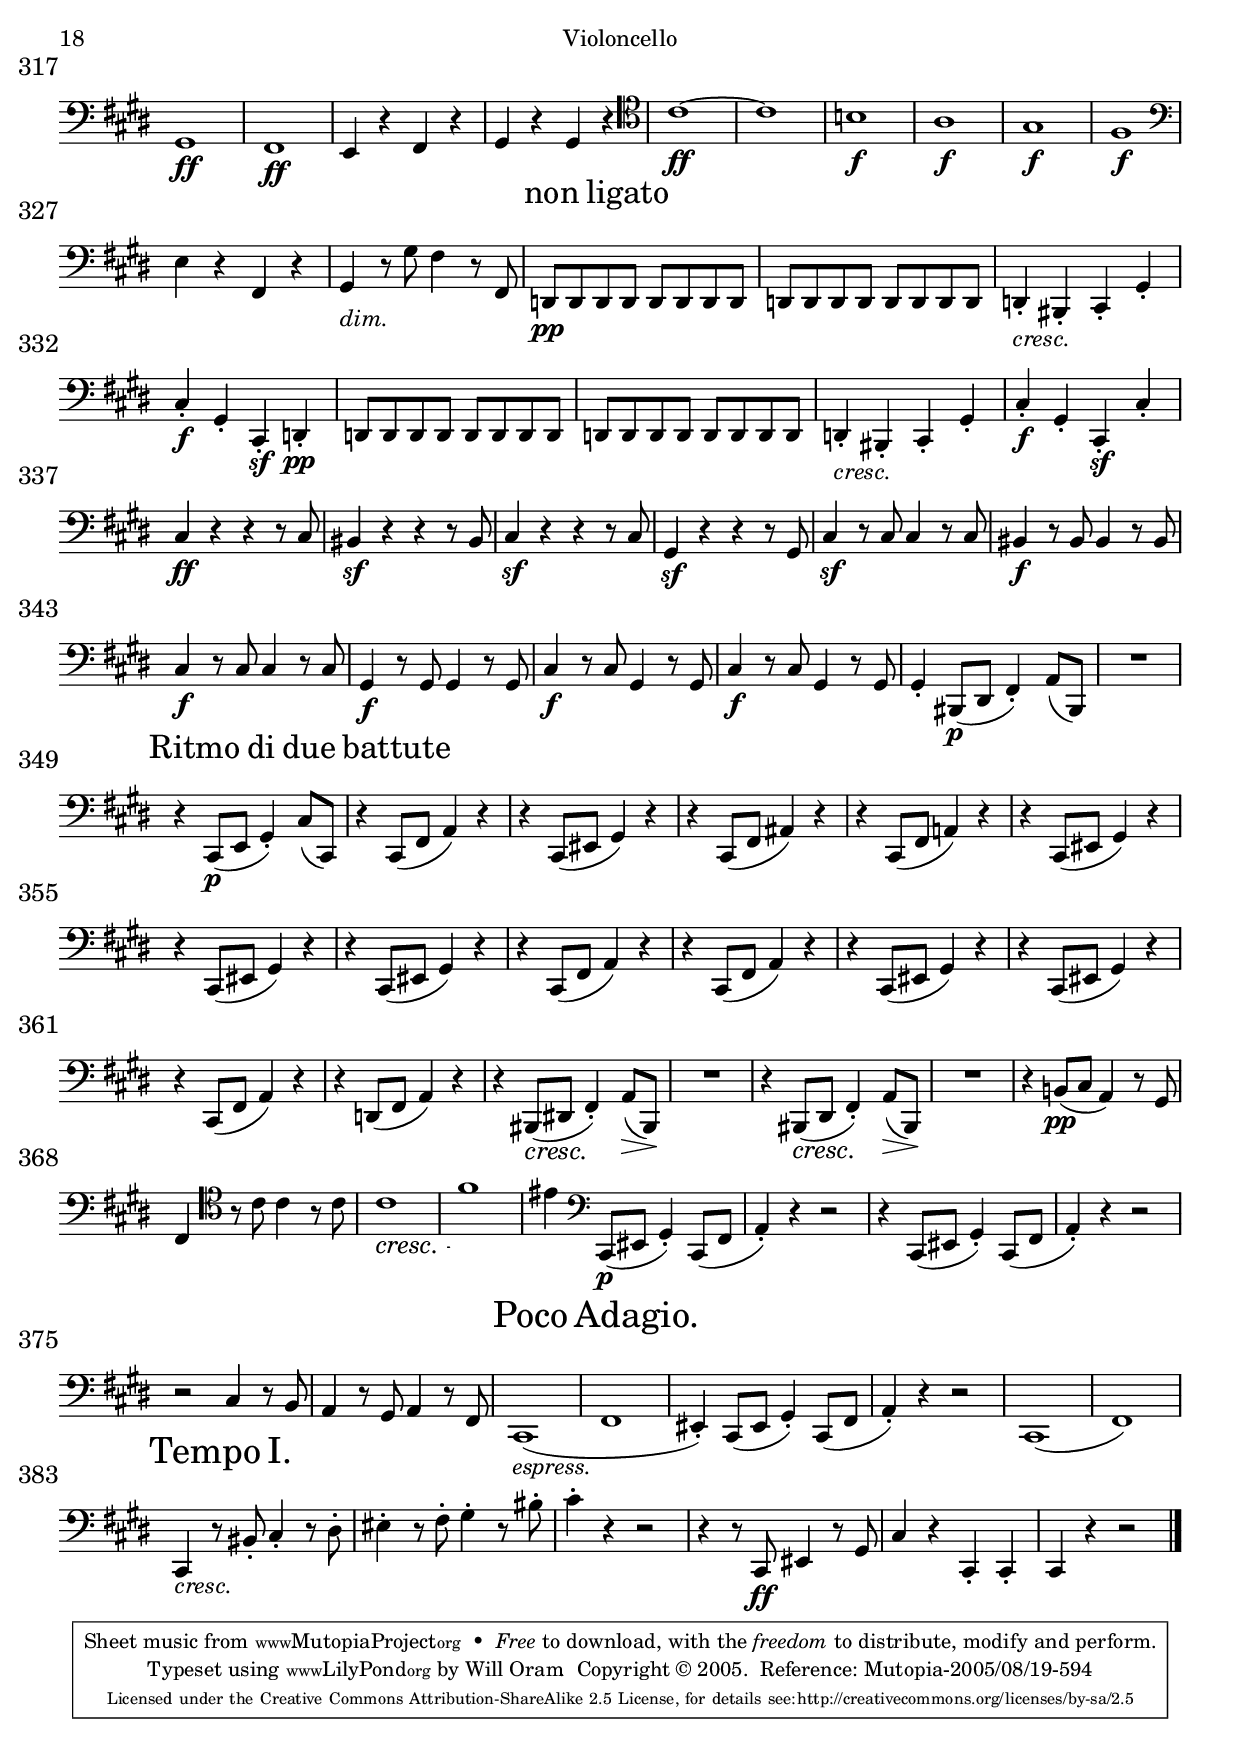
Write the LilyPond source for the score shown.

\include "english.ly"
\include "defs.ly"

\include "1global.ly"
\version "2.6.0"

mICello =  \relative csharp {
	\clef "bass"
	\key csharp \minor
	\time 2/2
	
	\partial 4*1 r4
	R1*11
	
	r2 r4 csharp\p(\<
	esharp2 fsharp)\!
	d2.\sf csharp4\p(
	b d csharp b
	a b) csharp2~
	csharp4( e! d csharp)
	\setTextCresc
		b^(\< csharp d dsharp)~
	dsharp( e fsharp fsharpsharp)
	gsharp\p(\! a gsharp fsharp!)~
	fsharp esharp r
	csharp,(\<
	esharp2 fsharp)\!
	e!4\p( dsharp) r b'(
	d2 e!4)
		\clef "tenor"
		b'(_\cr
	dsharp2 e)~
	e2.
		\clef "bass"
		e,,4
	gsharp2\sf(\> a4 g\p\!
	fsharp asharp b dsharp
	e gsharp,! a! csharp
	dsharp fsharp, gsharp bsharp
	csharp) r r
		\clef "tenor"
		e'(
	dsharp gsharp e dsharp
	csharp e dsharp csharp)
	b( csharp dsharp)
	dsharp,~_\cr
	dsharp2( e)
	fsharp1\rfz~\>
	fsharp\p~\!
	fsharp2.
		\clef "bass"
		fsharp,4(
	csharp' e dsharp csharp
	dsharp fsharp e dsharp)
	dsharp1
	gsharp,
	eflat'
	bflat
	
	\key gflat \major
	
	eflat2 eflat,
	R1
	r4 eflat( dflat c)
	
	\clef "tenor"
	r f''4( eflat dflat)~
	dflat r r
		\clef "bass"
		dflat,,(
	\setTextCresc
		f2\< gflat4) eflat(
	g2 aflat4) f(
	a2 bflat4) fsharp(
	asharp2 b)\!
	
	\key b \major
	
	gsharp2.\f\> fsharp4\p(
	e gsharp fsharp2)
	dsharp4( fsharp e2)
	\setTextCresc
		csharp4(\< e dsharp fsharp)
	e( gsharp fsharp a)\!
	
	\override TextSpanner #'edge-text = #'("più cresc." . "") \textSpannerDown
	gsharp(\startTextSpan b a csharp)
	
	\key a \major
	
	b( d! csharp e)~
	e8[\stopTextSpan d\rfz( e fsharp] gsharp[_\markup { \italic dim. } a d, e])~
	e\rfz[( d e fsharp]) e4
		\clef "tenor"
		gsharp'4_\markup { \italic dim. }
	a2\p~
		\setTextCresc a~_\<
	a1
	a2.~ a4_>\!
	gsharp2\p a~
	a4 r r2
	
	R1*4
	
	r2 r4 a4(_\markup { \italic dolce }
	a g fsharp g)
	a2. a4(
	g fsharp e fsharp)
	g2. g4(
	fsharp e)~ e8[( d] e4)
	fsharp2 b,4( csharp)
	d1~
	d8[ d]( csharp2) b4~
	b8[ b]( a2) gsharp!4~_\cr
	gsharp8[ fsharp]( e4.)
		\clef "bass"
		csharp8( bsharp4)_>~
		
	bsharp\p dsharp( csharp bsharp
	csharp e dsharp csharp)
	dsharp( fsharp e dsharp
	e gsharp fsharp e)
	\setTextCresc
		gsharp,1\<
	csharp2( dsharp4 e)
	esharp2( fsharp4 gsharp
	a\! fsharpsharp gsharp\> gsharp,\p)\!
	
	R1*8
	
	r2
		\setTextCresc
		fsharp2\<
	bsharp1
	csharp
	a\f~\!
	a2\> gsharp\!
	\setTextCresc
		fsharp\< a
	gsharp fsharp
	e! fsharp
	g\rfz\! fsharp~\>
	fsharp\p\! e~
	e dsharp~
	dsharp csharp4 csharp(_\cr
	esharp2 fsharp)
	d\f(\> csharp4 bsharp)~\!
	bsharp1\sf\>
	csharp2.\p\! bsharp4\sf~
	bsharp1\>
	csharp2.\p\! << { s4 } \\ { csharp4\sf~ } >>
	<< { dsharp'2\rest gsharp,4( a } \\ { csharp,1~\> } >>
	<< { gsharp'4 a) } \\ { csharp,2\p\! } >> < csharp gsharp' >2~
	< csharp gsharp' >2.~_\markup { \italic {cresc. dim. }} < csharp gsharp' >4~
	< csharp gsharp' >4_\markup { \dynamic p \italic più \dynamic p } csharp4( csharp2)~
	csharp2.\fermata\pp s4
}


\include "2global.ly"
\version "2.6.2"

mIICello =  \relative csharp, {
	\clef "bass"
	\key d \major
	\time 6/8
	
	\partial 8*3 d4.\pp(
	d') d~
	d d~
	d d~
	d d~
	d d~
	d d~
	d d~
	d4 r8 r4 r8
	
	\clef "tenor"
	\setTextCresc
		d'8[(\< e d]) r4 r8
	d8[( e d]) r4 r8
	d[ d d] r4 r8
	d[ d d] fsharp4( e8)
	d8[ d d] r4 r8
	d[ d d] r4 r8
	d[ d d] r4 r8
	d[ d d] d4.(
	csharp\!\> c)\!
	b4-.\f r8 bflat4-. r8
	
	\clef "bass"
	a4-. r8 a,4-. r8
	b'!4._\markup { \dynamic p \italic cresc. } b(
	asharp\> a\!
	gsharp4-.\f) r8 g4 r8
	a,4 r8 a4 r8
	d4 r8 a4.(_\markup { \dynamic p \italic cresc. }
	fsharp d
	csharp) csharp'(
	e g
	fsharp\p) fsharp,(
	g a)
	fsharp4_\cr r8 d4 r8
	r4 r8 d4 r8
	gsharp'4 r8 gsharp,4 r8
	r4 r8 gsharp4 r8
	a'4 r8 a,4 r8
	r4 r8 a4 r8
	b'4 r8 b,4 r8
	r4 r8 b4 r8
	
	\clef "tenor"
	csharp'4._\markup { \italic dim. } csharp(
	d e
	dsharp) d(
	\setTextCresc
		fsharp\<
		\clef "bass"
		esharp,
	fsharp csharp~
	csharp\!\> csharp,4.)
	csharp4-.\p\! csharp8( d4 csharp8)
	r4 csharp'8(_\markup { \italic più \dynamic p } d4 csharp8)
	r4
		\clef "tenor"
		csharp'8( d4 csharp8)
	r4 r8 r4 csharp8\pp(
	d4 csharp8\fermata)
		\clef "bass"
		e,!4.\pp
	e'2.~
	e~
	e
	e8( dsharp e) r4 r8
	e,,4.( fsharp4 gsharp8)
	a4.
		\clef "tenor"
		a'4( b8)
	csharp4. csharp4( dsharp8)
	\setTextCresc
		e4.~\< e4( d!8)
	d4( csharp8 b4 a8)
	a4( gsharp8 fsharp4 e8)
	
	\clef "bass"
	e4( d8 csharp4 b8)\!
	a4-.\f a8-. gsharp4-. a8-.
	gsharp4-. r8 r4 gsharp'8-.\p
	a4-. b,8-.\f asharp4-. b8-.
	asharp4-. r8 r4 fsharp'8-.\p
	b4-. d,,8-.\p csharp4-. d8-.
	csharp4-. r8 r4 a''!8-.\p
	d4-._\markup { \italic cresc. \dynamic f } e8-. d4-. r8
	r4 d8 csharp4\sf r8
	r4 csharp8 b4\sf r8
	r4 b8 a4\sf r8
	r4 a8\f g4 r8
	r4 g8 fsharp4\sf r8
	r4 fsharp8 e4\sf g8
	csharp,4 e8 d4\sf d8
	csharp2.\p(
	d4) r8 r4 r8
	
	\clef "tenor"
	d'4.( csharp4 e8)
	e4 r8 r4 r8
	R1*3/4
	d2.(
	c)~_\cr
	c4 r8 g'4.~
	g4 r8 esharp4.~
	esharp4 r8 fsharp4.\p~
	fsharp8( e! fsharp) r4 r8
	d( csharp d) r4 r8
	d( csharp d) r4 r8
	d( csharp d) r4 r8
	d(_\cr csharp d) r4 r8
	
	\clef "bass"
	fsharp,8( e fsharp) r4 r8
	g( fsharp g) r4 r8
	g( fsharp g) r4 r8
	
	\clef "tenor"
	d'4( csharp8 d4 e8
	fsharp4 e8 d4.)~
	d4( fsharp8 g4.)~
	g4( a8 b4 g8)
	g4(_\cr esharp8 fsharp4 d8
	csharp4.\> c)\!
	b4\f r8 bflat4 r8
	
	\clef "bass"
	a4 r8 a,4 r8
	b!4 r8 r4 r8
	
	R1*3/4*3
	
	r4
		\clef "tenor"
		a'8(_\markup { \dynamic p \italic cresc. } b4 g'8)
	g4.~\> g4( b,8)\!
	b4\f(\> gsharp8 a4 fsharp'8)\!
	fsharp4\p( e8) e4( dsharp8)
	\setTextCresc
		e4(\< d!8) d4( csharp8)
	d4( csharp8) csharp4( b8)
	csharp4( b8) b4( asharp8)\!
	asharp4\f( b8) b4( a8)
	a4\p( g!8) g'4.~
	g2.
	fsharp4.\p(\< e
	d csharp
	d\! csharp
	e\> d)\!
	csharp\p(\< fsharp
	g esharp
	fsharp)\!
		\clef "bass"
		fsharp,,(\>
	b esharp,)\!
	fsharp4_\markup { \italic dim. } fsharp8( g4 fsharp8)
	r4 fsharp'8( g4 fsharp8)
	r4 r8 r4
		\clef "tenor"
		fsharp'8(_\markup { \italic più \dynamic p }
	g4 fsharp8) r4 fsharp8\pp(
	g4 fsharp8\fermata)
		\clef "bass"
		b,4.\pp~
	b2.~
	b4. e,(
	e') a,(
	
	\clef "tenor"
	\setTextCresc
		a'4\< g8 fsharp4 e8)
	e4( d8 csharp4 b8)
	a4( g8 fsharp4 e8)\!
	d4\f
		\clef "bass"
		d,8-. csharp4-. d8-.
	csharp4-. r8 r4 csharp''8-.\p
	d4-. e,,8-.\f dsharp4-. e8-.
	dsharp4-. r8 r4 dsharp''8-.\p
	e4-. g,,8-.\f fsharp4-. g8-.
	fsharp4-.
		\clef "tenor"
		g''8-.\p fsharp4-. fsharp8-.
	g4-._\markup { \italic cresc. \dynamic f } a8-. g4-. r8
	r4 g8 fsharp4\sf r8
	r4 fsharp8 e4\sf r8
	r4 e8 d4\sf r8
	
	\clef "bass"
	r4 d,8\f c4 r8
	r4 c8 b4\sf r8
	r4 b8 a4\sf a8
	g4 a8 g4\sf g'8
	fsharp2.\p(
	g4) r8 r4 r8
	
	\clef "tenor"
	csharp4( e8 d4 csharp8
	d4) r8 r4 r8
	R1*3/4
	g2.(
	\setTextCresc
		f)~\<
	f4 r8 c4.~
	c4 r8 c4.(
	asharp4)\! r8 asharp4.\p
	b4. g(\<
	g')~\! g4(\> fsharp8)\!
	fsharp4( dsharp8 e4 fsharp8
	g4 fsharp8 a[ g e])
	d!( csharp d) r4 r8
	d(_\cr csharp d) r4 r8
	d\p( csharp d) r4 r8
	d( csharp d) r4 r8
	
	\clef "bass"
	\setTextCresc
		d,\< d d r4 r8
	d( csharp d) r4 r8
	g, g g r4 r8
	g' g g r4 r8\!
	
	\clef "tenor"
	fsharp4\fp fsharp8( b4 asharp8
	d4 csharp8 fsharp4 e8)
	d4 r8 r4 d8(
	csharp4 b8 e4 d8
	csharp4-.)
		\setTextCresc
		a8(\< d4 csharp8
	fsharp4 e8 a4 g8
	fsharp4-.)
		\clef "bass"
		d,,8( g4 fsharp8
	b4 a8 e'4 d8
	fsharp4 e8 a4 g8
	fsharp4 g8 e4 csharp8
	e4 d8 a4 asharp8
	csharp4 b8)\! e,4\f( a!8
	g4 fsharp8 d4 dsharp8
	fsharp4 e8) bflat''4\ff( g8
	e4 csharp8 bflat4 g8
	e4 d8 csharp4)
		\clef "tenor"
		e''8\ff(
	d) r csharp[( b!]) r
		\clef "bass"
		a(
	g) r fsharp[( e]) r bflat(
	a4.) a\p~
	a~ a4\fermata
		\clef "tenor"
		e''8\ff(
	d) r csharp[( b]) r a(
	g) r fsharp[( e]) r
		\clef "bass"
		bflat(
	a4.)~ a4.\p~
	a2.~
	a4.( d4) r8
	r4 r8 a4.~_\markup { \italic {mezza voce }}
	a( d4) r8
	R1*3/4
	d4\pp r8 r4 r8
	d4 r8 r4 r8
		
}


\include "3global.ly"
\version "2.5.21"

mIIICello =  \relative csharp' {
	\clef "bass"
	
	r4 b-.\f asharp-. r
	R1
	r2 r8 e-.\p csharp-. fsharp-.
	d4-. b'-.\f b,-. r
	R1
	r8 b'16\p[( csharp]) d8-.[ fsharp,-.] b^\markup { \musicglyph #"scripts.caesura" }
		r r4
	r esharp,,( fsharp a)
	b4~ b8 r r2
	r2 r8 a(_\cr gsharp gsharp'
	a) asharp4.~_\markup { \dynamic rf } asharp8( b4.)\>
	e,8\p\! e,(_\cr f2 e8\f) r
}


\include "4global.ly"
\version "2.6.0"

mIVCello =  \relative a, {
	\clef "bass"
	
	\set Staff.midiInstrument = #"pizzicato strings"
	r8\p a[^\markup {pizz.} a a]
	r \noDynamic b\mf[ b b]
	r gsharp[ gsharp gsharp]
	r a[ a a]
	r csharp,[ csharp csharp]
	r d[ asharp' asharp]
	b[ e, a! fsharp]
	e r r4
	r8 < a e' >[ < a e' > < a e' >]
	r < b e >[ < b e > < b e >]
	r < gsharp e' >[ < gsharp e' > < gsharp e' >]
	r < a e' >[ < a e' > < a e' >]
	r < csharp, a' >[ < csharp a' > < csharp a' >]
	r d[ asharp' asharp]
	b[ e, a! fsharp]
	e r r4
	r8 e[ e e]
	r d'[ csharp gsharp]
	a[ a a a]
	r g'[ fsharp csharp]
	d[_\cr d b e]
	r csharp[\> csharp, d]
	e\p[ d e e]
	a r r
		\set Staff.midiInstrument = #"cello"
		b16(^arco gsharp!)
	e8
		\set Staff.midiInstrument = #"pizzicato strings"
		e[^\markup {pizz.} e e]
	r d'[ csharp gsharp]
	a a'[ a a]
	r g[ fsharp csharp]
	d[_\cr d b e]
	r csharp[\> csharp, d]\!
	e\p[ d e e]
	a r r
		\set Staff.midiInstrument = #"cello"
		a~^arco
	a4(\< gsharp8..\!\> a32)\!
	b8 r r4
	gsharp4(\< fsharp8..\!\> gsharp32)\!
	gsharp16( a) r8 r4												|
	
	\clef "tenor"
	csharp'4(\< e8..\!\> csharp32)\!
	d8 r r4
	r fsharp
	fsharp16[( e8) e16] e(_\cr d) d( b)
	a8\p( e'4.)~_\espressivo
	e16 fsharp( e dsharp d b gsharp f)
	e8 r r e'~
	e16[ a8( gsharp16] g e csharp bflat)
	
	\clef "bass"
	a( g e d csharp a' e csharp)
	d8 r r4
	r8 gsharp,!16( e') r8 fsharp,16( dsharp')
	r8 e,16( e') r8 e,16( e')										|
	
	r4
		\clef "tenor"
		e'8[~_\cr e16.( gsharp,32])
	gsharp16.[( a32]) b16.[( csharp32]) d16.[( e32]) fsharp16.\p[( gsharp32])
	a2~_\cr
	a16[( g32 fsharp]) e16[( d32 csharp]) csharp16[( b32 a])
		\clef "bass"
		csharp,16[( b32 a])
	a32\p[(
		\setTextCresc
		a'\< b csharp])
		\clef "tenor"
		d8~ d16.[( e32]) e8~
	e16.[( fsharp32]) fsharp8
		\clef "bass"
		fsharp,,16.[( gsharp32])\! gsharp8\>
	gsharp16\p[(\! a]) asharp[( b]) gsharp[( a]) e[( e'])
	e,[( a]) r8 r4													|
	
	\clef "tenor"
	e''4~_\cr e8..( gsharp,32)
	gsharp16.[( a32]) b16.[( csharp32]) d16.[( e32]) fsharp16.\p[( gsharp32])
	\setTextCresc
		a8(\< g)~ g16.[( fsharp32]) fsharp16.[( csharp32])
	csharp16[
		\clef "bass"
		e,32( d]) d16[( csharp32 b]) b16[( a32 g]) g16[( fsharp32 e])\!
	d16.\p[(
		\setTextCresc
		fsharp'32])\< fsharp16.[( gsharp!32]) gsharp,!4
	gsharp'16.[( a32]) a,8 a'16.[( b32])\! b,8\>
	b'32\p[(\! bsharp) bsharp( csharp]) csharp[( fsharp) e( d]) b[( e) d( csharp])
		e,[( gsharp) fsharp( e])
	a,[( csharp) b( a]) r8 r4										|
	
	%%% PIU MOSSO %%%
	
	R1*3
	
	r8 e8\pp[(\< b' asharp]\! b[\> e, d' b])\!
	e r r4 r2
	
	\clef "tenor"
	r4 a'8 r a r
		\clef "bass"
		csharp,,, r
	r4
		\clef "tenor"
		fsharp''8 r fsharp r
		\clef "bass"
		fsharp,, r
	fsharp r e r a r fsharp r
	e r
		\clef "tenor"
		e'' r e r e r
	e r r4 r2													|
	
	\clef "bass"
	r8 e,,[(\< a gsharp]\! a[\> e csharp' a])\!
	d4 r r2
	r8 e,[(\< b' asharp]\! b[\> e, d' b])\!
	e8
		\clef "tenor"
		a!\p[( a' gsharp] a[ g e esharp]
	fsharp-.)[ fsharp,( fsharp' esharp] fsharp[ e csharp e]
	dsharp-.)[ b( e d] csharp-.)[ b( csharp a])
	a[( gsharp a fsharp])
		\clef "bass"
		fsharp[( e b gsharp])
	fsharp[(_\cr e gsharp b] d[ e gsharp b]
	csharp[ d b gsharp] e[ d b gsharp])
	g[( csharp, e g] a[ csharp e g]
	a[ g e csharp] a[ g e csharp])								|
	d\f a'[( d csharp] d[ fsharp gsharp!\sf e])
	a,[( asharp b\sf gsharp]) bsharp[( csharp d\sf b])
	dsharp[( e fsharp\sf d]) csharp[( b e\sf e,])
	a! r r4 r e'8\sf( e,)
	fsharp\p[(
		\setTextCresc
		e\< gsharp b] d[ e gsharp b]
	csharp[ d b gsharp] e[ d b gsharp])
	g[( csharp, e g] a[ csharp e g]						|
	a[ g e csharp] a[ g e csharp])\!
	d\f a'[( d csharp] d[ fsharp gsharp!\sf e])
	a,[( asharp b\sf gsharp]) bsharp[( csharp d\sf b])
	dsharp[( e fsharp\sf d]) csharp[( b e\sf e,])
	a! r r4 r a'8\sf( a,)										|
	
	%%% ANDANTE MODERATO %%%
	
	r4
		\clef "tenor"
		\noDynamic a'8.\p(_\markup { \dynamic p \italic dolce } b16 csharp8. b16 a4
	gsharp fsharp2) r4
	r4 d'8.( e16) fsharp8.( e16) e8.( d16)
	d8.( csharp16) r4 r a'8.(_\cr g16)
	g8.( fsharp16) e8.( a16) a8.( g16) e4
	r2 r4 a8.(_\cr fsharp16)
	e8.( dsharp16) d4~ d8[( csharp) csharp( b])
	b\p[( a) fsharp-. b-.] e, fsharp'4 gsharp8\trill
	a4 r r2
	d,1
	R1
	
	\clef "bass"
	a1
	R1
	d2 fsharp,
	
	\clef "tenor"
	r2 e'_\cr
	e,\p~ e8
		\clef "bass"
		csharp,4 dsharp8\trill \bar "" \grace { csharp16[ dsharp] } \bar "|"
	e4-._\cr fsharp\trill \grace { e16[ fsharp] } gsharp4-.	a~	|
	a8\sfp[( gsharp) fsharp-. e-.] dsharp-.[ d-.] r4
	a'4-._\cr b\trill \grace { a16[ b] } csharp4-. d\sfp~
	d8[( csharp) b-. a-.] gsharp-.[ g-.] r4
	fsharp4-._\cr gsharp!\trill \grace { fsharp16[ gsharp] } a4-.
		\clef "tenor"
		d'\sfp~
	d8[( csharp) b-. a-.] gsharp-.[ d'-. csharp-. b-.]
	csharp4-._\cr d\trill \grace { csharp16[ d] } e4-. fsharp\trill \bar ""
		\grace { e16[ fsharp] } \bar "|"
	fsharp8\sfp a4_\cr gsharp8 a
		\clef "bass"
		d,,8[ e e]
		e4 r r2
	fsharp,4-._\cr gsharp\trill \grace { fsharp16[ gsharp] } a4-. b\sfp~
	b8[( a) gsharp-. fsharp-.] esharp-.[ e-.] r4
	b'4-._\cr csharp\trill \grace { b16[ csharp] } d4-. e~
	e8[( d) csharp-. b-.] b-.[ a-.] r4
	gsharp4-. a\trill \grace { gsharp16[ a] } b4-.
		\clef "tenor"
		e'\sfp~
	e8[(_\cr d) csharp-. b-.] a-.[ e'-. d-. csharp-.]
	d4-.\sf \noDynamic e\trill\p_\markup { \dynamic p \italic {cresc.}}
		\grace { d16[ e] } fsharp4-. gsharp\trill \bar "" \grace { fsharp16[ gsharp] } \bar "||"
		
	\time 6/8
	\tempo 8 = 57
	\mark \markup { \bigger\bigger {Adagio.}}
		
	%%% ADAGIO %%%
	
	\clef "treble"
	gsharp'16\sfp[( b8 a16]) a8 a r a~
	a[( gsharp fsharp] gsharp) r
		\clef "bass"
		\set Staff.midiInstrument = #"pizzicato strings"
		e,,,\sf^\markup {pizz.}
	R1*6/8
	r4 r8 r4 a8\sf
	
	\clef "tenor"
	\set Staff.midiInstrument = #"cello"
	r8^arco a''16[(_\cr e csharp d] e[ fsharp gsharp a) a a]	|
	g8\p[ r g] g[ r
		\set Staff.midiInstrument = #"pizzicato strings"
		fsharp]^\markup {pizz.}
	fsharp[ fsharp, b] e,[ e' a,]
	dsharp[
		\clef "bass"
		dsharp, dsharp,]
		\set Staff.midiInstrument = #"cello"
		e[(_\cr^arco fsharp gsharp])
	a8.\p[(\< e16 csharp d!]\! e\> fsharp gsharp a b csharp)\!
	d!8[ r d] d r r
	r e16[(\< gsharp b a]\! gsharp\> fsharp e d csharp b)\!		|
	a( csharp e d csharp b a gsharp a fsharp e d)
	d( csharp e a) r8 r4 r8
	b16\p( asharp csharp fsharp) r8 r4 r8
	a,!16[ gsharp( b e] a,) r r8 r16 fsharp'[(\< csharp dsharp]\!
	b'[\> gsharp e])\! r r8 r4 r8
	e,16\p(\< fsharp gsharp a b csharp\! d!\> e fsharp gsharp a b\!
	
	\clef "treble"
	csharp'\p[ d e fsharp gsharp a] b8) \noBeam
		\clef "bass"
		e,,, r
	fsharp,2._\cr												|
	
	\clef "tenor"
	fsharp'16( gsharp asharp b csharp d e esharp fsharp g) g g
	g8.[(\< e16\!\> csharp fsharp])\!
		\clef "bass"
		d,8.[(\< b16\!\> gsharp! csharp])\!
	
	\clef "tenor"
	e'8.[(\< csharp16\!\> asharp d])\! r4 r8
	R1*3/4
	r4 r8 r r16 fsharp[(\< csharp d])\!
	fsharp4.\p~\< fsharp8[(\!\> e d])\!
	d4.\p~ d8[( csharp b])
	
	\clef "bass"
	fsharp,2._\cr												|
	
	\clef "tenor"
	fsharp'16( gsharp asharp b csharp d) e( fsharp) fsharp( g) g g
	
	\clef "bass"
	e,8.[(\< csharp16\!\> a! d])\!
		\clef "tenor"
		fsharp'8.[(\< d16 b e])\!
		
	\clef "bass"
	r16 g,,(\< fsharp)\! r r fsharp\p r f( e) r r e
	r e'[(_\cr dsharp]) d[( d]) csharp[( csharp]) c[(_\markup { \italic {dim.}} b]) b[( b]) b
	r b\p( a) r a'8 \noBeam a r
		\set Staff.midiInstrument = #"pizzicato strings"
		a,\sfp^\markup {pizz.}
		
	%%% ALLEGRETTO %%%
	
	R1*2/4*2
	
	\set Staff.midiInstrument = #"cello"
	r8 << { e'4.~^arco | e2~ | e8 } \\ { \noDynamic r8\p_\markup { \dynamic p \italic {dol.}} r
		b~ | b csharp4.~ | csharp8 } >>
		\clef "tenor"
		csharp'8[( d]) r
	r
		\clef "bass"
		fsharp,8[( gsharp]) r
	r a,[( fsharp]) b(
	e,4) r
	r8 << { e'4.~ | e2~ | e~ | e~ | e8 } \\ { r8 r a,8~ | a( gsharp4.)~ | gsharp4. b8~ |
		b( csharp4.)~ | csharp8 } >>
		\clef "tenor"
		a''4 fsharp8~
	fsharp d4 b8~
	b csharp4 b8~												|
	b
		\clef "bass"
		<< { b,4.~ } \\ { e,8\rest e\rest e~ } >>
	
\repeat volta 2 {
	<< { b'2~ | b( | a8) } \\ { e2~ | e2~_\espressivo | e8 } >> r8 r4
	r4 r8
		\clef "tenor"
		e''8~
	e[(\< fsharp\! g\> a])\!
	
	\clef "treble"
	fsharp'4.(_\cr gsharp!8
	a4. b8)
	csharp[(_\markup { \italic {dim.}} d csharp e])				|
}

\alternative {
	{ csharp\p
		\clef "bass"
		<< { b,,,4. } \\ { r8 r e,8 } >> }
	{ \clef "treble"
		csharp''''8\p
		\clef "bass"
		<< { e,,,4. } \\ { gsharp,8\rest gsharp\rest\< gsharp\! } >> }}
	
	%%% ADAGIO MNT %%%
	
	r4_\markup { \italic {sotto voce}} a-.( a-.) a-.( gsharp-. a-.) a-.( gsharp-. a-.)
	r gsharp-.( gsharp-.) gsharp-.( fsharpsharp-. gsharp-.) gsharp-.( fsharpsharp-. gsharp-.)
	r d'-.( d-.) d-.( csharp-.^> d-.) d-.( csharp-.^> d-.)		|
	r csharp-.( csharp-.) csharp-.( bsharp-.^> csharp-.) csharp-.( bsharp-.^> csharp-.)
	r < g a >-.(_\cr < g a >-.) < g a >-.( < g a >-. < g a >-.) < g a >-.( < g a >-. < g a >-.)
	< fsharp a >-.( < fsharp a >-. < fsharp a >-.) < fsharp a >-.(\> < fsharp a >-. < fsharp a >-.)
		< fsharp a >-.( < fsharp a >-. < fsharp a >-.)\!
	gsharp!-.\p( gsharp-. gsharp-.) a-.( a-. a-.) a-. d( dsharp)
	e-.( e-. e-.) e-.( e-. e-.) e( d! b)						|
	a^\markup { \italic {non troppo marcato}} r fsharp16[(\< e fsharp e])\!\> a4\! r r r2 r4
	r4 r fsharp16[(\< e fsharp e])\!\> b'4\! r r r2 r4
	r4 r fsharp16[(\< e fsharp e])\!\> d'4\! r r r2 r4
	r r fsharp,16[(\< e fsharp e])\!\> csharp'4\! r r r2 r4
	< g a >-.(_\cr < g a >-. < g a >-.) < g a >-.( < g a >-. < g a >-.) < g a >-.( < g a >-.
		< g a >-.)
	< fsharp a >-.( < fsharp a >-. < fsharp a >-.) < fsharp a >-.(\> < fsharp a >-. < fsharp a >-.)
		< fsharp a >-.( < fsharp a >-. < fsharp a >-.)\!
	gsharp!-.\p( gsharp'-. gsharp-.) a-.( a-. a-.)
		\clef "tenor"
		a-.( d dsharp)
	dsharp( e) e \noDynamic e\p_\markup { \italic {poco cresc.} \dynamic p } e, e e( fsharp gsharp)
	
	\clef "bass"
	r2 fsharp,16\f[( e fsharp e]) b'4-. r r r2 r4				|
	r2 fsharp16\pp[( e fsharp e]) r2 fsharp16[( e fsharp e]) r2 fsharp16[( e fsharp e])
	r2 d16\f[( csharp d csharp]) g'4-. r r r2 r4
	r2 d16\pp[( csharp d csharp]) g'4-.
		\clef "tenor"
		g''4-.( g-.) g( fsharp) fsharp
	fsharp fsharp( b,) b_\cr b( csharp) csharp-.( csharp-. csharp-.)
	d-.( d-. d-.) d-.(
		\clef "bass"
		d,-. b-.) b-.(\> b-. b-.)
	d-.\p( d-. d-.) e-.( e-. e-.) e-.( e-.) fsharp,16( e fsharp e)
	e4( a) a \noDynamic a\p_\markup { \italic {poco cresc.} \dynamic p} a( b) b b( e)
	r2 fsharp,16\f( e fsharp e) b'4-. r r r2 fsharp16\pp( e fsharp e)
	r2 fsharp16( e fsharp e) r2 fsharp16( e fsharp e) r2 fsharp16( e fsharp e)
	r2 d16\f( csharp d csharp) g'4-. g-.( g-.) g-.( g-.) g16\pp( fsharp g fsharp)
	r2 g16( fsharp g fsharp) r2 g16( fsharp g fsharp) r2 g16( fsharp g fsharp)
	r2 csharp'16( b csharp b) r2 d,16(_\cr csharp d csharp) r2 d16 d d d
	r2 e16( d e d) r2 csharp'16( b csharp b) r2 b16\p b b b		|
	r2 e,16( d e d) r2 fsharp16( e fsharp e) r2 fsharp16( e fsharp e)
	r2 b'16(_\cr a b a) r2 d16( a d a) r2 b16(_\markup { \italic {dim.}} a b a)
	r2 b16(_\cr a b a) r2 d16( a d a) r2 b16(_\markup { \italic {dim.}} a b a)
	fsharp4\p r r fsharp' r r r2 r4
	e2.~ e4 r r r d'8[( csharp b a])
	gsharp4 r r e, r r r2 r4
	r2 r4 e'4~ e8[( d csharp b]) a4 r r							|
	
	\clef "treble"
	e'''2.~_\cr \times 2/3 { e8 a,( b } \times 2/3 { csharp d e }
		\override TupletBracket   #'transparent = ##t
		\times 2/3 { fsharp gsharp a b csharp d e_\markup { \italic {dim.}} d csharp b a g) }
	fsharp4_\cr r r
		\clef "bass"
		asharp,,, r r r2 r4
	a'!_\cr r r gsharp r r a_\markup { \italic {dim.}} r d,\p	|
	r e\p( gsharp b) r r r2 r4
	r \noDynamic e,\p(_\markup { \italic {più \dynamic p}} a csharp) r r r2 r4
	r e,(_\markup { \italic morendo } a c) r r r2 r4
	r f,\ppp( a c) r r r2 r4									|
	
	%%% ALLEGRETTO II %%%
	
	g8[ g\p g] r
	r g[ g] r
	r g[ g] r
	r g[ g] r
	
	\clef "tenor"
	r c[_\cr c] r
	r b[ b] r
	
	\clef "bass"
	r a[ a] r
	r gsharp[ gsharp] r											|
	
	R1*2/4*4
	
	\key a \major	
	a,64\p[( csharp e32]) r16 a,64[( csharp e32]) r16 a,64[( csharp e32]) r16 a,64[( csharp e32]) r16
	b64[( d e32]) r16 b64[( d e32]) r16 b64[( d e32]) r16 b64[( d e32]) r16
	gsharp,64[( b e32]) r16 gsharp,64[( b e32]) r16 gsharp,64[( b e32]) r16 gsharp,64[( b e32]) r16
	a,64[( csharp e32]) r16 a,64[( csharp e32]) r16 a,64[( csharp e32]) r16 a,64[( csharp e32]) r16
	csharp,64[( e a32]) r16 csharp,64[( e a32]) r16 csharp,64[( e a32]) r16 csharp,64[( e a32]) r16
	d,64[( fsharp a32]) r16 d,64[(\< a' d32]) r16 fsharp,64[( asharp csharp32]) r16
		asharp64[( csharp fsharp32])\! r16							|
	a,!64\p[( b fsharp'32]) r16 gsharp,64[(_\cr b e32]) r16 a,64[( csharp e32]) r16 d,64[( fsharp b32]) r16
	
	\override TupletBracket   #'transparent = ##f
	e,8_\markup { \italic {dim.}} \times 2/3 { r16 e[( gsharp] } \times 2/3 { b) r r } r8
	r8 \times 2/3 { r16 e,[( a] } \times 2/3 { csharp) r r } r8
	r8 \times 2/3 { r16 e,[(_\cr a] } c8) r
	r \times 2/3 { r16 f,[( a] } c8) r							|
	
	%%% ALLEGRETTO III %%%
	
	\clef "tenor"
	a''8\p[ a a] r
	r g[ g] r
	r e[ e] r
	r f[ f] r													|
	r
		\setTextCresc
		f[\< f] r
	r e[ e] r
	r d[ d] r
	r csharp[ csharp] r
	r d[ d]\! dsharp\f
	dsharp r r4
	e2\p~
	e8 r r
		\clef "bass"
		d,,16\sf r
	csharp4(\< d)~\!\>											|
	d8\p[\! d( e) e]
	
	\clef "tenor"
	e''4(\< fsharp)~\!\>
	fsharp8\p[\! fsharp16( d] csharp8-.)[ d16( b])
	
	\clef "bass"
	r8 d,[( e) e]
	R1*2/4
	r8 e,[ e e]
	R1*2/4
	e2\p
	a8 r e r													|
	a_\cr
		\clef "tenor"
		a''4~ a8\p
	
	\set Staff.midiInstrument = #"pizzicato strings"
	r8^\markup {pizz.} a[ a] r\fermata
	
	\clef "bass"
}


\include "5global.ly"
\version "2.6.0"

mVCello =  \relative csharp {
	\clef "bass"
	\key a \major
	\time 4/4
	
	b4-.\f^arco gsharp-. e-. gsharp-.
	R1
	
	\clef "tenor"
	e''4\p r r2
	e4 r r2
	b4 r r2
	b4 r r2
	e4 r r2
	a,4 r r2
	gsharp4\f gsharp' gsharp gsharp
	gsharp r r2
	e4\p r r2
	e4 r r2
	b4 r r2
	b4 b csharp dsharp
	e e fsharp gsharp
	a a a a
	gsharp\f gsharp gsharp gsharp gsharp r r2
	gsharp4\p r r2
	
\repeat volta 2 {
	gsharp,4 r r2
	\setTextCresc
		csharp4\< r r2
	csharp,4 r r2
	dsharp'4 r r2
	dsharp,4 r r2
	
	R1*3
	
	\clef "bass"
	r4 fsharp,( b2)~
	b4\! r r2
	
	R1*2
	
	r4 g4(_\markup { \italic dim. } b2)~
	b4 r r2
	
	R1*2
	
	r4_\markup { \italic più \dynamic p }^\markup { \italic {un poco più adagio}}
		r8 gsharp!8( b4) b(
	dsharp-.\pp) b-. gsharp-. b-.
	dsharp r gsharp r
	b r dsharp r
	gsharp r gsharp r
	gsharp r r2
	gsharp4 r r2
	dsharp4 r r2
	dsharp4 dsharp dsharp dsharp
		\mark \markup { \musicglyph #"scripts.ufermata" }
	
	\clef "tenor"
	e4 r r2
	e4 r r2
	b4 r r2
	b4 b csharp d
	e e fsharp gsharp
	a
		\clef "bass"
		a, asharp r
	b r fsharp r
	a! r gsharp r
	b r b, r
	e
		\clef "tenor"
		fsharp'\p e dsharp
	e a, gsharp r
	a r asharp r
	b_\cr r fsharp r
	a! r gsharp r
	
	\clef "bass"
	b b, b b
	gsharp' gsharp, gsharp gsharp
	dsharp'\f dsharp, dsharp dsharp
	e'\sf e, e e
	csharp''\f csharp, csharp csharp
	gsharp'\f gsharp, gsharp gsharp
	a\f asharp b b
}
	
	\alternative { { e4 r r \clef "tenor" gsharp'\p gsharp r r2 }
		{ \clef "bass" e,4 r r2 } }
		
	r2 r4 b'\p
	e, r r b'
	e, r r b'
	e, r r b'
	e, r r b'
	e, r r b'
	e, r r b'
	e, r r b'
	e, r r b'
	e, r r b
	e, e' b b
	e, e' b b
	e, e' b b
	e, e' b b
	e, e' b b
	e, e' b b
	e, e' b b
	e, r r b'-.
	e,-. gsharp'\pp dsharp r
	r fsharp csharp r
	r e b r
	r dsharp asharp r
	
	R1*4
	
	\setTextCresc
		gsharp2(\< a!
	b e)\!
	fsharp4\p( gsharp a fsharp
	b2 e4) r
	\setTextCresc
		gsharp,,2(\< a
	b e)\!
	fsharp4\p( gsharp a fsharp
	e) r r2
	\setTextCresc
		gsharp,2(\< a!
	b e)\!
	fsharp4\p( gsharp a fsharp
	b2 e4) r
	\setTextCresc
		gsharp,,2(\< a
	b e)\!
	fsharp4\p( gsharp a fsharp
	e fsharp gsharp e)
	fsharp( gsharp a fsharp
	\setTextCresc
		e2\< a,
	
	%%% RITMO %%%
	
	csharp e,
	fsharp e)
	fsharp4( gsharp a b\!
	csharp2\> a\!
	b\p e
	d csharp)
	\setTextCresc
		fsharp,4^(\< gsharp a fsharp
	e2 a
	e csharp
	d csharp^)
	d4^( e fsharp gsharp\!
	a2\> fsharp\!
	gsharp\p e
	gsharp a^)~
	\setTextCresc
		a1~\<
	a2 a~
	a1~\!
	a2(\> csharp,)\!
	d(_\markup { \dynamic p \italic cresc. } csharp
	d dsharp
	e\p e'
	a,) a~
	\setTextCresc
		a1~\<
	a2 a~
	a1~\!
	a2\> csharp,(\!
	\setTextCresc
		d!\< csharp
	d dsharp\!
	e\p gsharp
	a csharp)
	e( gsharp
	e a)
	e( d')
	e,( csharp')
	e,( gsharp
	e a)
	e( d')
	e,( csharp')
	\setTextCresc
		d,4\< b b2
	e4 csharp csharp2
	d4 b b b
	e a a2
	a,4 fsharp fsharp2
	b4 gsharp gsharp2
	a4 fsharp fsharp fsharp
	b e e2
	a,4\f fsharp fsharp fsharp
	b e_\markup { \italic più \dynamic f } e2
	a,4\ff fsharp fsharp fsharp
	
	R1*4
	
	\clef "tenor"
	\set Staff.midiInstrument = #"pizzicato strings"
	fsharp''4^\markup {pizz.} r r2
	
	R1*2
	
	\clef "bass"
	\set Staff.midiInstrument = #"cello"
	b,,4-.\f^arco gsharp-. e-. gsharp-.
	R1
	
	%%% THEME 1 %%%
	
	\clef "tenor"
	e''4\p r r2
	e4 r r2
	b4 r r2
	b4 r r2
	e4 r r2
	a,4 r r2
	gsharp4\f gsharp' gsharp gsharp
	gsharp r r2
	e4\p r r2
	e4 r r2
	b4 r r2
	b4 b csharp dsharp
	e e fsharp gsharp
	a a a a
	gsharp\f gsharp gsharp gsharp gsharp r r2
	gsharp4\p r r2
	gsharp,4 r r2
	\setTextCresc
		csharp4\< r r2
	csharp,4 r r2
	dsharp'4 r r2
	dsharp,4 r r2
	
	R1*3
	
	\clef "bass"
	r4 fsharp,( b2)~
	b4\! r r2
	
	R1*2
	
	r4 g4(_\markup { \italic dim. } b2)~
	b4 r r2
	
	R1*2
	
	r4_\markup { \italic più \dynamic p }^\markup { \italic {un poco più adagio}}
		r8 gsharp!8( b4) b(
	dsharp-.\pp) b-. gsharp-. b-.
	dsharp r gsharp r
	b r dsharp r
	gsharp r gsharp r
	gsharp r r2
	gsharp4 r r2
	dsharp4 r r2
	dsharp4 dsharp dsharp dsharp
		\mark \markup { \musicglyph #"scripts.ufermata" }
	
	\clef "tenor"
	e4\f r r2
	e4 r r2
	b4 r r2
	b4 b csharp d
	e e fsharp gsharp
	a
		\clef "bass"
		a, asharp r
	b r fsharp r
	a! r gsharp r
	b r b, r
	e
		\clef "tenor"
		fsharp'\p e dsharp
	e a, gsharp r
	a r asharp r
	b_\cr r fsharp r
	a! r gsharp r
	
	\clef "bass"
	b b, b b
	gsharp' gsharp, gsharp gsharp
	dsharp'\f dsharp, dsharp dsharp
	e'\sf e, e e
	csharp''\f csharp, csharp csharp
	gsharp'\f gsharp, gsharp gsharp
	a\f asharp b b
	
	\clef "bass"
	e4 r r2
	r2 r4 b'\p
	e, r r b'
	e, r r b'
	e, r r b'
	e, r r b'
	e, r r b'
	e, r r b'
	e, r r b'
	e, r r b'
	e, r r b
	e, e' b b
	e, e' b b
	e, e' b b
	e, e' b b
	e, e' b b
	e, e' b b
	e, e' b b
	e, r r b'-.
	e,-. gsharp'\pp dsharp r
	r fsharp csharp r
	r e b r
	r dsharp asharp r
	
	R1*4
	
	\setTextCresc
		gsharp2(\< a!
	b e)\!
	fsharp4\p( gsharp a fsharp
	b2 e4) r
	\setTextCresc
		gsharp,,2(\< a
	b e)\!
	fsharp4\p( gsharp a fsharp
	e) r r2
	\setTextCresc
		gsharp,2(\< a!
	b e)\!
	fsharp4\p( gsharp a fsharp
	b2 e4) r
	\setTextCresc
		gsharp,,2(\< a
	b e)\!
	fsharp4\p( gsharp a fsharp
	e fsharp gsharp e)
	fsharp( gsharp a fsharp
	\setTextCresc
		e2\< a,
	
	%%% RITMO %%%
	
	csharp e,
	fsharp e)
	fsharp4( gsharp a b\!
	csharp2\> a\!
	b\p e
	d csharp)
	\setTextCresc
		fsharp,4^(\< gsharp a fsharp
	e2 a
	e csharp
	d csharp)
	d4( e fsharp gsharp\!
	a2\> fsharp\!
	gsharp\p e
	gsharp a)~
	\setTextCresc
		a1~\<
	a2 a~
	a1~\!
	a2(\> csharp,)\!
	d(_\markup { \dynamic p \italic cresc. } csharp
	d dsharp
	e\p e'
	a,) a~
	\setTextCresc
		a1~\<
	a2 a~
	a1~\!
	a2\> csharp,(\!
	\setTextCresc
		d!\< csharp
	d dsharp\!
	e\p gsharp
	a csharp)
	e( gsharp
	e a)
	e( d')
	e,( csharp')
	e,( gsharp
	e a)
	e( d')
	e,( csharp')
	\setTextCresc
		d,4\< b b2
	e4 csharp csharp2
	d4 b b b
	e a a2
	a,4 fsharp fsharp2
	b4 gsharp gsharp2
	a4 fsharp fsharp fsharp
	b e e2
	a,4\f fsharp fsharp fsharp
	b e_\markup { \italic più \dynamic f } e2
	a,4\ff fsharp fsharp fsharp
	
	R1*4
	
	\clef "tenor"
	\set Staff.midiInstrument = #"pizzicato strings"
	
	a''4^\markup {pizz.} r r2
	
	R1*2
	
	\set Staff.midiInstrument = #"cello"
	\clef "bass"
	
	b,,4-.\f^arco gsharp-. e-. gsharp-.
	R1
	
	\clef "tenor"
	e''4\p r r2
	e4 r r2
	b4 r r2
	b4 r r2
	e4 r r2
	a,4 r r2
	gsharp4\f gsharp' gsharp gsharp
	gsharp r r2
	e4\p r r2
	e4 r r2
	b4 r r2
	b4 b csharp dsharp
	e e fsharp gsharp
	a a a a
	gsharp\f gsharp gsharp gsharp gsharp r r2
	gsharp4\p r r2
	gsharp,4 r r2
	\setTextCresc
		csharp4\< r r2
	csharp,4 r r2
	dsharp'4 r r2
	dsharp,4 r r2
	
	R1*3
	
	\clef "bass"
	r4 fsharp,( b2)~
	b4\! r r2
	
	R1*2
	
	r4 g4(_\markup { \italic dim. } b2)~
	b4 r r2
	
	R1*2
	
	r4_\markup { \italic più \dynamic p }^\markup { \italic {un poco più adagio}}
		r8 gsharp!8( b4) b(
	dsharp-.\pp) b-. gsharp-. b-.
	dsharp r gsharp r
	b r dsharp r
	gsharp r gsharp r
	gsharp r r2
	gsharp4 r r2
	dsharp4 r r2
	dsharp4 dsharp dsharp dsharp
		\mark \markup { \musicglyph #"scripts.ufermata" }
	
	\clef "tenor"
	e4 r r2
	e4 r r2
	b4 r r2
	b4 b csharp d
	e e fsharp gsharp
	a
		\clef "bass"
		a, asharp r
	b r fsharp r
	a! r gsharp r
	b r b, r
	e
		\clef "tenor"
		fsharp'\p e dsharp
	e a, gsharp r
	a r asharp r
	b_\cr r fsharp r
	a! r gsharp r
	
	\clef "bass"
	b b, b b
	gsharp' gsharp, gsharp gsharp
	dsharp'\f dsharp, dsharp dsharp
	e'\sf e, e e
	csharp''\f csharp, csharp csharp
	gsharp'\f gsharp, gsharp gsharp
	a\f asharp b b
	e4 r r
		\clef "tenor" 
		gsharp'\p
	\setTextCresc
		gsharp4\< r r2
	gsharp,4 r r2
	csharp4 r r2
	csharp,4 r r2
	dsharp'4 r r2
	dsharp,4\! r r2
	
	R1*3
	
	\clef "bass"
	r4 fsharp,( b2)~
	b4 r r2
	
	R1*2
	
	r4 g4(_\markup { \italic dim. } b2)~
	b4 r r2
	
	R1*2
	
	r4_\markup { \italic più \dynamic p }^\markup { \italic {un poco più adagio}}
		r8 gsharp!8( b4) b(
	dsharp-.\pp) b-. gsharp-. b-.
	dsharp r gsharp r
	b r dsharp r
	gsharp r gsharp r
	gsharp r r2
	gsharp4 r r2
	dsharp4 r r2
	dsharp4 dsharp dsharp dsharp
		\mark \markup { \musicglyph #"scripts.ufermata" }
	
	\clef "tenor"
	e4\f r r2
	e4 r r2
	b4 r r2
	b4 b csharp d
	e e fsharp gsharp
	a
		\clef "bass"
		a, asharp r
	b r fsharp r
	a! r gsharp r
	b r b, r
	e
		\clef "tenor"
		fsharp'\p e dsharp
	e a, gsharp r
	a r asharp r
	b_\cr r fsharp r
	a! r gsharp r
	
	\clef "bass"
	b b, b b
	gsharp' gsharp, gsharp gsharp
	dsharp'\f dsharp, dsharp dsharp
	e'\sf e, e e
	csharp''\f csharp, csharp csharp
	gsharp'\f gsharp, gsharp gsharp
	a\f asharp b b
	e r r b'\p
	e, r r b'
	e, r r b'
	e, r r b'
	e, b e, r\fermata
	
	\clef "tenor"
	fsharp''\p(
		\setTextCresc
		gsharp\< a fsharp
	e2 a,
	csharp e
	fsharp e4)\! r\fermata
	
	R1*3
	
	\clef "bass"
	r2 csharp,4-.\p a-.
	\setTextCresc
		d\< b b b
	e a a2
	d,4 b b b\!
	R1
	e4\f csharp a csharp
	
	R1*4
	
	\clef "tenor"
	\set Staff.midiInstrument = #"pizzicato strings"
	gsharp''4^\markup {pizz.} r r2
	
	\clef "treble"
	b'4-.\f^\markup { \column { \line {sul ponticello} \line {arco}}} gsharp-._\markup {\italic {dim.}}
		e-. gsharp-.
	
	%%% E MAJOR %%%
	
	b-. gsharp-. e-.\p gsharp-.
	b\pp gsharp e gsharp
	b b b b
	b b b b
	b b b b
	b b b b
	b b b b
	b b b b
	b b b b
	\noDynamic b\pp_\markup { \italic {semp.} \dynamic pp } b b b
	b b b b
	b b b b
	b b b b
	b b b b
	b b b b
	b b b b
	b b b b
	\setTextCresc
		b\<
		\clef "bass"
		e,,,, e e
	e( fsharp) gsharp-. fsharp-.
	gsharp( b) e-. b-.
	e( fsharp) gsharp-. b-.
	e( b) gsharp-. b-.
	gsharp( fsharp) e-. fsharp-.
	e( b) gsharp-. b-.
	gsharp( fsharp) e-. fsharp-.\!
	e\f r e'' r
	e,,\ff r r2\fermata
	gsharp4 r gsharp'' r
	gsharp,,_\markup { \italic attacca } r r2\fermata
}


\include "6global.ly"
\version "2.6.2"

mVICello =  \relative gsharp {
	\clef "bass"
	
	r4 gsharp2~\<												|
	gsharp\! gsharp4\p(
	asharp2 gsharp4)
	fsharpsharp( gsharp_\markup { \italic {cresc.} \dynamic p } e)
	csharp( dsharp) dsharp
	gsharp-.( gsharp-.) gsharp(									|
	asharp2 gsharp4)
	fsharpsharp(\< gsharp e')\!
	csharp(\> dsharp) dsharp~\!
	dsharp\p( gsharp, asharp)~									|
	asharp2 b4~
	b2 fsharpsharp4~
	fsharpsharp2 gsharp4~
	gsharp2 gsharp4(_\cr										|
	asharp2 gsharp4)
	fsharpsharp( gsharp\sf\> e')\!
	csharp\p( dsharp) dsharp~
	dsharp( gsharp,) asharp~
	asharp2 b4~													|
	b2 fsharpsharp4~
	fsharpsharp2 gsharp4~
	gsharp2_\cr
		\clef "tenor"
		gsharp'4(
	asharp2 gsharp4)											|
	fsharp!( b,\sf\> e)
	csharp(\! dsharp)_\markup { \italic {dim.}} dsharp			|
	gsharp,2.\p~
	gsharp4._\cr gsharp8[( a)
		\clef "bass"
		fsharp,!](
	fsharpsharp[ gsharp\p\< csharp gsharp])\! gsharp\p r		|
}


\include "7global.ly"
\version "2.6.0"

mVIICello =  \relative csharp, {
	\clef "bass"
	csharp4-.\ff r r2
	r4 csharp8( e gsharp4-.) a8( csharp,
	bsharp4^\open) r r2
	r4 bsharp8( dsharp gsharp4-.) a8( bsharp,
	csharp4) r8 csharp' csharp4 r8 csharp
	csharp4 r8 csharp csharp4 r8 csharp							|
	csharp4 r8 csharp csharp4 r8 csharp
	csharp4 r8 csharp csharp4 r8 csharp
	gsharp4 r8 csharp csharp4 r8 csharp
	csharp4 r8 csharp csharp4 r8 csharp
	dsharp4 r8 dsharp dsharp4 r8 dsharp
	dsharp4 r8 dsharp dsharp4 r8 dsharp
	gsharp,4 r8 gsharp gsharp4 r8 gsharp
	gsharp4 r8 gsharp gsharp4 r8 gsharp
	gsharp4 r8 gsharp gsharp4 r8 gsharp
	gsharp4 r8 gsharp gsharp4 r8 gsharp
	csharp4 r8 csharp fsharp4\p r8 fsharp						|
	r2 fsharp4 r8 fsharp
	r2 gsharp4 r8 gsharp
	r2 gsharp4 r8 gsharp
	gsharp4 r r csharp,(\<
	dsharp2\!\> fsharp\!
	e2.) csharp4\p(												|
	dsharp csharp bsharp csharp
	gsharp) r r csharp(\<
	dsharp2\! fsharp\>
	e2.)\! csharp4\p(
	gsharp bsharp csharp dsharp)
	csharp r r << { csharp4( | bsharp2 a | gsharp4) } \\ { csharp,4( | bsharp1~_\espressivo | bsharp4) } >>
		r r csharp4\p(
	bsharp csharp dsharp e										|
	dsharp) r r << { csharp'4( | bsharp2 a | gsharp4) } \\ { csharp,4( | bsharp1~_\espressivo | bsharp4) } >>
		r r  csharp4\p(
	e dsharp csharp bsharp)
	gsharp'( fsharp e dsharp)
	e(_\cr dsharp csharp bsharp
	csharp fsharp gsharp)
		\clef "tenor"
		gsharp''
	gsharp4\f r8 gsharp gsharp4 r8 gsharp						|
	gsharp4 r8 gsharp gsharp4 r8 gsharp
	gsharp4 r8 gsharp gsharp4 r8 gsharp
	gsharp4 r8 gsharp gsharp4 r8 gsharp
	gsharp4 r8 csharp, csharp4 r8 csharp
	csharp4 r8 csharp csharp4 r8 csharp
	dsharp4\> r8 dsharp\! dsharp4\p r8 dsharp
	dsharp4 r8 dsharp dsharp4 r8 dsharp							|
	gsharp,4\> r8 gsharp\! gsharp4\p r8 gsharp
	gsharp4 r8 gsharp gsharp4 r8 gsharp
	gsharp4\> r8 gsharp\! gsharp4\p r8 gsharp
	gsharp4_\cr r8 gsharp gsharp4 r8 gsharp
	gsharp2\ff( a4) r8 gsharp									|
	
	\clef "bass"
	fsharp4 r8 e fsharp4 r8 e
	dsharp4 r8 csharp
	b!4 r8 csharp
	b4 r8 a gsharp4 r8 fsharp
	< e b' >1\p~												|
	< e b' >
	< fsharp b >~_\cr
	< fsharp b >
	< e b' >\p~
	< e b' >
	< fsharp b >~_\cr
	< fsharp b >
	< e b' >1\p~
	< e b' >
	< fsharp b >~_\cr
	< fsharp b >
	< gsharp b >1
	gsharp'
	csharp														|
	
	\clef "tenor"
	g'
	
	\clef "bass"
	c,2\p( b)~
	b1
	
	\clef "tenor"
	e1~															|
	e~
	e2( esharp)~
	esharp2._\cr
		\clef "bass"
		csharp,8( esharp
	fsharp4-.\ff) fsharp,8( a csharp4-.) d8( fsharp,
	esharp4-.) r r2												|
	r4 esharp8( gsharp csharp4-.) d8( esharp,
	fsharp4) r8 fsharp' fsharp4 r8 fsharp
	fsharp4 r8 fsharp fsharp4 r8 fsharp
	fsharp4 r8 fsharp fsharp4 r8 fsharp
	fsharp4 r8 fsharp fsharp4 r8 fsharp
	csharp4 r8 fsharp fsharp4 r8 fsharp
	fsharp4 r8 fsharp fsharp4 r8 fsharp							|
	gsharp4 r8 gsharp
		\clef "tenor"
		gsharp'4 r8 gsharp
	gsharp4 r8 gsharp gsharp4 r8 gsharp
	csharp,4 r8 csharp csharp4 r8 csharp
	csharp4 r8 csharp csharp4 r8 csharp
	csharp4 r8 csharp, csharp4 r8 csharp
	csharp4 r8 csharp csharp4 r8 csharp							|
	
	\clef "bass"
	fsharp,4 r r2
	
	R1*4
	
	r2 r4 r8 fsharp'\f
	fsharp4 r r r8 fsharp
	asharp4\sf r r r8 fsharp
	b4 r r r8 b,
	csharp4 r r r8 csharp
	csharp4 r r r8 csharp
	esharp4 r r r8 csharp										|
	fsharp,4 r
		\clef "tenor"
		g''!4 r8 fsharp
	e!4 r8 d e4 r8 csharp
	d4 r g,! r8 fsharp
	e4 r8 d e4 r8 csharp
	
	\clef "bass"
	b4 r r2
	dsharp,1\f													|
	e\f
	fsharp\f
	gsharp\f
	asharp\f
	b\f
	csharp!\f
	d4 b8( d fsharp4-.) g8( b,									|
	asharp4-.) r r2
	r4 b8( d fsharp4-.) g8( b,
	csharp4-.) csharp8( e g4-.) a!8( csharp,
	d4-.) d8( fsharp a4-.) b8( d,								
	csharp4-.) r r2
	r4 csharp8( e g4-.) a8( csharp,								|
	d4-.\p) r r
		\clef "tenor"
		fsharp'8 fsharp
	e4 r r g8 g
	fsharp4 r r fsharp8 fsharp
	e4 r r
		\clef "bass"
		e,8 e
	b4 r r b8 b													|
	e,4 r r
		\clef "tenor"
		e''8 e
	csharp!4 r r e8 e
	d!4 r r fsharp8 fsharp
	e4 r r
		\clef "bass"
		a,8 a
	d,4 r r d8 d
	a4 r r a8 a													|
	d,4 r r
		\clef "tenor"
		d''8 d
	\setTextCresc
		bsharp4\< r r
		\clef "bass"
		gsharp8 gsharp
	csharp,4 r r csharp8 csharp
	gsharp4 r r gsharp8 gsharp\!
	e4 r r gsharp8 gsharp										|
	gsharp4 r r gsharp8 gsharp
	gsharp4 r r gsharp8 gsharp
	gsharp4 r r gsharp8 gsharp
	gsharp4 r r gsharp8 gsharp
	gsharp4 r r gsharp8 gsharp
	gsharp4_\markup { \italic {dim.}} r r gsharp8 gsharp
	gsharp4 r r gsharp8 gsharp
	gsharp4 r r gsharp8 gsharp									|
	gsharp2\p(\< fsharp)~
	fsharp1~\!
	fsharp(\>
	gsharp2)(\!\< fsharp)~
	fsharp1~\!\>
	fsharp\!													|
	gsharp2\p( fsharp
	gsharp\pp fsharp
	gsharp fsharp)
	\setTextCresc
		gsharp4(\< fsharp gsharp fsharp)
	gsharp( fsharp gsharp fsharp)
	gsharp( fsharp gsharp) gsharp\!								|
	csharp,\ff r r2
	r4 csharp8( e gsharp4-.) a8( csharp,
	bsharp4-.) r r2												|
	r4 bsharp8( dsharp gsharp4-.) gsharp8( bsharp,
	csharp4-.) e8( gsharp csharp4-.) e8( gsharp
	csharp4-.) r r2
	gsharp,4-. bsharp8( dsharp gsharp4-.)
		\clef "tenor"
		bsharp8( dsharp
	fsharp4-.) r8
		\clef "bass"
		gsharp,, gsharp4 r8 gsharp
	gsharp4 r8 gsharp gsharp4 r8 fsharp							|
	e4 r8 dsharp csharp4 r8 bsharp
	csharp1\sf
	a'\sf
	gsharp4 r r2
	
	R1*5
	
	r2 gsharp4 r8 fsharp
	e4 r8 dsharp e4 r8 csharp
	bsharp4 r gsharp' r8 a
	bsharp4 r8 csharp dsharp4 r8 e								|
	fsharp4 r r2
	R1
	csharp1\sf\>
	b'!\!\<
	a2.\!\> a4\p(\!
	gsharp fsharp esharp fsharp)								|
	csharp1(\<
	b')\!
	a2.\> fsharp4\p(\!
	csharp1)													|
	a4( gsharp fsharp) fsharp(
	esharp2\< d\!
	csharp2.)\> fsharp4\p(\!
	esharp fsharp gsharp a
	gsharp2.) fsharp4(
	esharp2\< d\!												|
	csharp2.)\> fsharp4\p(\!
	a gsharp fsharp esharp
	b' a gsharp fsharp)
	csharp'(_\cr b a gsharp
	d' csharp b a)												|
	csharp\p r8 csharp' csharp4 r8 csharp
	csharp4 r8 csharp csharp4 r8 csharp
	csharp4 r8 csharp csharp4 r8 csharp
	csharp4 r8 csharp csharp4 r8 d
	a4 r8 a a4 r8 a												|
	a4 r b r8 a
	g4 r8 fsharp g4 r8 e
	\setTextCresc
		fsharp4\< r8 fsharp g4 r8 fsharp
	e4 r8 d e4 r8 csharp										|
	d4 r8 csharp b4 r8 a
	g4 r8 fsharp g4 r8 gsharp\!
	a4\f r8 b csharp4 r8 d
	e4 r8 g,! fsharp4 r8 e
	< d a' >1\p~
	< d a' >
	< e a >~_\cr
	< e a >														|
	< d a' >\p~
	< d a' >
	< e a >~_\cr
	< e a >
	< d a' >\p~
	< d a' >													|
	< e a >~_\cr
	< e a >
	fsharp1
	fsharp'
	b
	
	\clef "tenor"
	f'
	
	\clef "bass"
	a,\p~
	a
	
	\clef "tenor"
	d~
	d
	d2.( dsharp4)~
	dsharp1_\cr
	e\p~
	e
	esharp~
	esharp_\cr													|
	
	\clef "bass"
	
	< csharp,, gsharp' >\p~
	< csharp gsharp' >
	< dsharp gsharp >~_\cr
	< dsharp gsharp >
	< csharp gsharp' >\p~
	< csharp gsharp' >
	< dsharp gsharp >~
	< dsharp gsharp >											|
	< esharp gsharp >
	esharp'
	
	\clef "tenor"
	asharp
	e'!
	a!2\p(
	gsharp)~
	gsharp( gsharp,)
	csharp1~
	csharp~														|
	csharp(
	bsharp2 csharp)
	
	\clef "bass"
	bsharp,( csharp
	fsharpsharp, gsharp)
	gsharp4 r8 a!\pp gsharp4 r8 fsharp!							|
	e!4 r8 dsharp csharp4_\markup { \italic sempre \dynamic pp } r8 bsharp
	csharp4 csharp8( e gsharp4-.) a8( csharp,
	gsharp'4-.) r r2
	r4 bsharp,8( dsharp gsharp4-.) a8( bsharp,
	gsharp'4-.)
		\clef "tenor"
		r8 gsharp'' gsharp4 r8 gsharp
	\setTextCresc
		gsharp4\< r8 gsharp gsharp4 r8 gsharp					|
	gsharp4 r8 gsharp gsharp4 r8 gsharp
	gsharp4 r8 gsharp gsharp4 r8 gsharp
	gsharp4 r8 gsharp gsharp4 r8 gsharp\!
	gsharp4\f
		\clef "bass"
		csharp,,,8( e gsharp4-.) r
	r dsharp8( fsharp a4-.) r
	r e r fsharp												|
	r gsharp r a
	r bsharp r csharp
	r dsharp e
		\clef "tenor"
		e'\p(
	dsharp1)\<
	e2.\!\> e4\p(\!
	fsharp e dsharp csharp)
	gsharp'1~\<													|
	gsharp~\!
	gsharp\p~
	gsharp2.( fsharp4
	e dsharp csharp)
		\clef "bass"
		<< { csharp,4( | bsharp2 a | gsharp4) } \\ { csharp,4( | bsharp1~_\espressivo | bsharp4) } >>
		r4 r
		<< { csharp'4( | bsharp2 a | gsharp4) } \\ { csharp,4( | bsharp1~_\espressivo | bsharp4) } >>
		r4 r gsharp'\ff(
	bsharp2 csharp4) e,(										|
	gsharp2\sf a4) csharp,(
	esharp2\sf fsharp4) r8 bsharp,-.
	dsharp4-. r8 e!-. fsharp4-. r8 csharp
	e4 r8 fsharp gsharp4 r8 bsharp,								|
	dsharp4 r8 e fsharp4 r8 csharp
	e4 r8 fsharp gsharp4 r8 bsharp,
	dsharp4 r8 e fsharp4 r8 csharp
	e4 r8 fsharp gsharp4 r8 a
	fsharp4 r8 fsharp fsharp4 r8 fsharp							|
	e4 r8 e a4 r8 a
	fsharp4 r8 fsharp gsharp4 r8 gsharp
	\noDynamic csharp,4\f_\markup { \italic sempre \dynamic f } csharp8( e gsharp4-.) a8( csharp,
	dsharp4-.) r r2												|
	r4 dsharp8( fsharp a4-.) bsharp8( dsharp,
	e4-.) e8( gsharp csharp4-.) csharp,(
	csharp'\sf) csharp,( csharp'\sf) fsharp,(
	fsharp'\f) fsharp,( fsharp') gsharp,(
	gsharp'\f) gsharp,( gsharp') csharp,,(						|
	csharp') csharp'( csharp,) csharp'(
	csharp,) csharp( csharp,) csharp'(
	fsharp,) a'( fsharp) gsharp(
	gsharp,) gsharp'( gsharp,) csharp'(							|
	csharp,1\ff)~
	csharp
	b!\ff
	a\ff
	gsharp\ff
	fsharp\ff
	e4 r fsharp r
	gsharp r gsharp r											|
	
	\clef "tenor"
	csharp'1\ff~
	csharp
	b!\f
	a\f
	gsharp\f
	fsharp\f													|
	
	\clef "bass"
	e4 r fsharp, r
	gsharp_\markup { \italic {dim.}} r8 gsharp' fsharp4 r8 fsharp,
	d8\pp[ d d d] d[ d d d]
	d[ d d d] d[ d d d]
	d4-._\cr bsharp-. csharp-. gsharp'-.						|
	csharp-.\f gsharp-. csharp,-.\sf d-.\pp
	d8[ d d d] d[ d d d]
	d[ d d d] d[ d d d]
	d4-._\cr bsharp-. csharp-. gsharp'-.
	csharp-.\f gsharp-. csharp,-.\sf csharp'-.					|
	csharp\ff r r r8 csharp
	bsharp4\sf r r r8 bsharp
	csharp4\sf r r r8 csharp									|
	gsharp4\sf r r r8 gsharp
	csharp4\sf r8 csharp csharp4 r8 csharp
	bsharp4\f r8 bsharp bsharp4 r8 bsharp
	csharp4\f r8 csharp csharp4 r8 csharp						|
	gsharp4\f r8 gsharp gsharp4 r8 gsharp
	csharp4\f r8 csharp gsharp4 r8 gsharp
	csharp4\f r8 csharp gsharp4 r8 gsharp
	gsharp4-. bsharp,8\p( dsharp fsharp4-.) a8( bsharp,)		|
	R1
	r4 csharp8\p( e gsharp4-.) csharp8( csharp,)
	r4 csharp8( fsharp a4) r
	r4 csharp,8( esharp gsharp4) r
	r csharp,8( fsharp asharp4) r								|
	r csharp,8( fsharp a!4) r
	r csharp,8( esharp gsharp4) r
	r csharp,8( esharp gsharp4) r								|
	r csharp,8( esharp gsharp4) r
	r csharp,8( fsharp a4) r
	r csharp,8( fsharp a4) r									|
	r csharp,8( esharp gsharp4) r
	r csharp,8( esharp gsharp4) r
	r csharp,8( fsharp a4) r									|
	r d,8( fsharp a4) r
	r bsharp,8(\< dsharp! fsharp4-.)\! a8(\> bsharp,)\!
	R1
	r4 bsharp8(\< dsharp fsharp4-.)\! a8(\> bsharp,)\!
	R1
	r4 b'!8\pp( csharp a4) r8 gsharp
	fsharp4
		\clef "tenor"
		r8 csharp'' csharp4 r8 csharp
	csharp1\<
	fsharp\!													|
	esharp4
		\clef "bass"
		csharp,,8\p( esharp gsharp4-.) csharp,8( fsharp
	a4-.) r r2													|
	r4 csharp,8( esharp gsharp4-.) csharp,8( fsharp
	a4-.) r r2
	r csharp4 r8 b
	a4 r8 gsharp a4 r8 fsharp									|
	csharp1(_\markup { \italic {espress.}}
	fsharp
	esharp4-.) csharp8( esharp gsharp4-.) csharp,8( fsharp
	a4-.) r r2
	csharp,1(													|
	fsharp)
	csharp4_\cr r8 bsharp'8-. csharp4-. r8 dsharp-.
	esharp4-. r8 fsharp-. gsharp4-. r8 bsharp-.
	csharp4-. r r2												|
	r4 r8 csharp,,\ff esharp4 r8 gsharp
	csharp4 r csharp,-. csharp-.
	csharp r r2													|
}	


\paper {
	raggedbottom = ##f
	raggedlastbottom = ##f
}

\header {
	instrument = "Violoncello"
}

mImyspacing = {
}

mIImyspacing = {
}

mIIImyspacing = {
}

mIVmyspacing = {
}

mVmyspacing = {
}

mVImyspacing = {
}

mVIImyspacing = {
}

\book {
	\header { \include "header.ly" }
	
	\score {
		\new Staff <<
			\set Score.skipBars = ##t
			\parameters
			\mIbarlines
			\mImyspacing
			\new Voice { \mICello }
		>>
	}

	\score {
		\new Staff <<
			\set Score.skipBars = ##t
			\parameters
			\mIIbarlines
			\mIImyspacing
			\new Voice { \mIICello }
		>>
	}

	\score {
		\new Staff <<
			\set Score.skipBars = ##t
			\parameters
			\mIIIbarlines
			\mIIImyspacing
			\new Voice { \mIIICello }
		>>
	}

	\score {
		\new Staff <<
			\set Score.skipBars = ##t
			\parameters
			\mIVbarlines
			\mIVmyspacing
			\new Voice { \mIVCello }
		>>
	}

	\score {
		\new Staff <<
			\set Score.skipBars = ##t
			\parameters
			\mVbarlines
			\mVmyspacing
			\new Voice { \mVCello }
		>>
	}
	
	\score {
		\new Staff <<
			\set Score.skipBars = ##t
			\parameters
			\mVIbarlines
			\mVImyspacing
			\new Voice { \mVICello }
		>>
	}
	
	\score {
		\new Staff <<
			\set Score.skipBars = ##t
			\parameters
			\mVIIbarlines
			\mVIIkeychange
			\new Voice { \mVIICello }
		>>
	}
}
